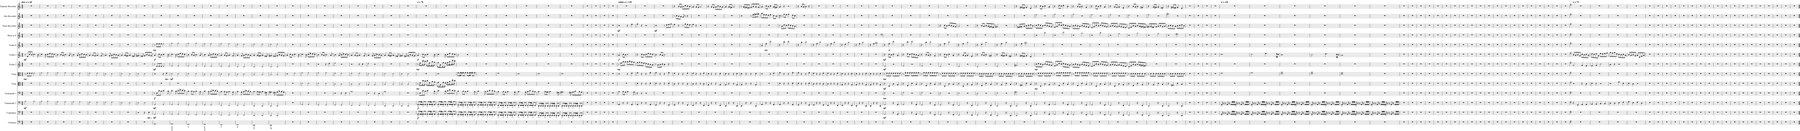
**kern	**kern	**dynam	**kern	**dynam	**kern	**dynam	**kern	**dynam	**kern	**dynam	**kern	**dynam	**kern	**dynam	**kern	**dynam	**kern	**kern	**dynam	**kern	**kern
*part13	*part12	*part12	*part11	*part11	*part10	*part10	*part9	*part9	*part8	*part8	*part7	*part7	*part6	*part6	*part5	*part5	*part4	*part3	*part3	*part2	*part1
*staff13	*staff12	*staff12	*staff11	*staff11	*staff10	*staff10	*staff9	*staff9	*staff8	*staff8	*staff7	*staff7	*staff6	*staff6	*staff5	*staff5	*staff4	*staff3	*staff3	*staff2	*staff1
*I"Continuo	*I"Contrabass	*	*I"Violoncello 2	*	*I"Violoncello 1	*	*I"Viola	*	*I"Viola	*	*I"Violin 2	*	*I"Violin 1	*	*I"Violin 0	*	*I"Horn in F	*I"Tenor Recorder	*	*I"Alto Recorder	*I"Soprano Recorder
*I'Con.	*I'Cb.	*	*I'Vc. 2	*	*I'Vc. 1	*	*I'Vla.	*	*I'Vla.	*	*I'Vln. 2	*	*I'Vln. 1	*	*I'Vln. 0	*	*	*I'T. Rec.	*	*I'A. Rec.	*I'S. Rec.
*clefF4	*clefFv4	*	*clefF4	*	*clefF4	*	*clefC3	*	*clefC3	*	*clefG2	*	*clefG2	*	*clefG2	*	*clefG2	*clefG2	*	*clefG2	*clefG^2
*	*	*	*	*	*	*	*	*	*	*	*	*	*	*	*	*	*ITrd4c7	*	*	*	*
*k[]	*k[]	*	*k[]	*	*k[]	*	*k[]	*	*k[]	*	*k[]	*	*k[]	*	*k[]	*	*k[]	*k[]	*	*k[]	*k[]
*M4/4	*M4/4	*	*M4/4	*	*M4/4	*	*M4/4	*	*M4/4	*	*M4/4	*	*M4/4	*	*M4/4	*	*M4/4	*M4/4	*	*M4/4	*M4/4
*MM60	*MM60	*	*MM60	*	*MM60	*	*MM60	*	*MM60	*	*MM60	*	*MM60	*	*MM60	*	*MM60	*MM60	*	*MM60	*MM60
=1	=1	=1	=1	=1	=1	=1	=1	=1	=1	=1	=1	=1	=1	=1	=1	=1	=1	=1	=1	=1	=1
!	!	!	!	!	!	!	!	!	!	!	!	!	!	!	!	!	!	!	!	!	!LO:TX:a:B:t=slow
!	!	!	!	!LO:DY:b	!	!	!	!	!	!LO:DY:b	!	!	!	!LO:DY:b	!	!	!	!	!	!	!
1r	1r	.	2A\	mf	1r	.	1r	.	8r	mp	1r	.	8r	mf	1r	.	1r	1r	.	1r	1r
.	.	.	.	.	.	.	.	.	8e\L	.	.	.	8e/L	.	.	.	.	.	.	.	.
.	.	.	.	.	.	.	.	.	8e\	.	.	.	8cc/	.	.	.	.	.	.	.	.
.	.	.	.	.	.	.	.	.	8e\J	.	.	.	8b/J	.	.	.	.	.	.	.	.
.	.	.	2A\	.	.	.	.	.	2e\	.	.	.	4.cc\	.	.	.	.	.	.	.	.
.	.	.	.	.	.	.	.	.	.	.	.	.	8b\	.	.	.	.	.	.	.	.
=2	=2	=2	=2	=2	=2	=2	=2	=2	=2	=2	=2	=2	=2	=2	=2	=2	=2	=2	=2	=2	=2
1r	1r	.	2A\	.	1r	.	1r	.	2f\	.	1r	.	4.cc\	.	1r	.	1r	1r	.	1r	1r
.	.	.	.	.	.	.	.	.	.	.	.	.	8b\	.	.	.	.	.	.	.	.
.	.	.	2A\	.	.	.	.	.	2f\	.	.	.	8cc\L	.	.	.	.	.	.	.	.
.	.	.	.	.	.	.	.	.	.	.	.	.	8ee\	.	.	.	.	.	.	.	.
.	.	.	.	.	.	.	.	.	.	.	.	.	8dd\	.	.	.	.	.	.	.	.
.	.	.	.	.	.	.	.	.	.	.	.	.	8cc\J	.	.	.	.	.	.	.	.
=3	=3	=3	=3	=3	=3	=3	=3	=3	=3	=3	=3	=3	=3	=3	=3	=3	=3	=3	=3	=3	=3
1r	1r	.	2G\	.	1r	.	1r	.	2f\	.	1r	.	4b\	.	1r	.	1r	1r	.	1r	1r
.	.	.	.	.	.	.	.	.	.	.	.	.	8b/L	.	.	.	.	.	.	.	.
.	.	.	.	.	.	.	.	.	.	.	.	.	8a/J	.	.	.	.	.	.	.	.
.	.	.	2G\	.	.	.	.	.	2f\	.	.	.	4.b\	.	.	.	.	.	.	.	.
.	.	.	.	.	.	.	.	.	.	.	.	.	8a/	.	.	.	.	.	.	.	.
=4	=4	=4	=4	=4	=4	=4	=4	=4	=4	=4	=4	=4	=4	=4	=4	=4	=4	=4	=4	=4	=4
1r	1r	.	2G\	.	1r	.	1r	.	2e\	.	1r	.	4.b\	.	1r	.	1r	1r	.	1r	1r
.	.	.	.	.	.	.	.	.	.	.	.	.	8a/	.	.	.	.	.	.	.	.
.	.	.	2G\	.	.	.	.	.	2e\	.	.	.	8b\L	.	.	.	.	.	.	.	.
.	.	.	.	.	.	.	.	.	.	.	.	.	8dd\	.	.	.	.	.	.	.	.
.	.	.	.	.	.	.	.	.	.	.	.	.	8cc\	.	.	.	.	.	.	.	.
.	.	.	.	.	.	.	.	.	.	.	.	.	8b\J	.	.	.	.	.	.	.	.
=5	=5	=5	=5	=5	=5	=5	=5	=5	=5	=5	=5	=5	=5	=5	=5	=5	=5	=5	=5	=5	=5
1r	1r	.	2F\	.	1r	.	1r	.	2e\	.	1r	.	4a/	.	1r	.	1r	1r	.	1r	1r
.	.	.	.	.	.	.	.	.	.	.	.	.	8a/L	.	.	.	.	.	.	.	.
.	.	.	.	.	.	.	.	.	.	.	.	.	8g/J	.	.	.	.	.	.	.	.
.	.	.	2F\	.	.	.	.	.	2e\	.	.	.	4.a/	.	.	.	.	.	.	.	.
.	.	.	.	.	.	.	.	.	.	.	.	.	8g/	.	.	.	.	.	.	.	.
=6	=6	=6	=6	=6	=6	=6	=6	=6	=6	=6	=6	=6	=6	=6	=6	=6	=6	=6	=6	=6	=6
1r	1r	.	2F\	.	1r	.	1r	.	2d\	.	1r	.	4.a/	.	1r	.	1r	1r	.	1r	1r
.	.	.	.	.	.	.	.	.	.	.	.	.	8g/	.	.	.	.	.	.	.	.
.	.	.	2F\	.	.	.	.	.	2d\	.	.	.	8a\L	.	.	.	.	.	.	.	.
.	.	.	.	.	.	.	.	.	.	.	.	.	8cc\	.	.	.	.	.	.	.	.
.	.	.	.	.	.	.	.	.	.	.	.	.	8b\	.	.	.	.	.	.	.	.
.	.	.	.	.	.	.	.	.	.	.	.	.	8a\J	.	.	.	.	.	.	.	.
=7	=7	=7	=7	=7	=7	=7	=7	=7	=7	=7	=7	=7	=7	=7	=7	=7	=7	=7	=7	=7	=7
1r	1r	.	2E\	.	1r	.	1r	.	2d\	.	1r	.	4a/	.	1r	.	1r	1r	.	1r	1r
.	.	.	.	.	.	.	.	.	.	.	.	.	8a/L	.	.	.	.	.	.	.	.
.	.	.	.	.	.	.	.	.	.	.	.	.	8g#X/J	.	.	.	.	.	.	.	.
.	.	.	2E\	.	.	.	.	.	2d\	.	.	.	4.a/	.	.	.	.	.	.	.	.
.	.	.	.	.	.	.	.	.	.	.	.	.	8f#X/	.	.	.	.	.	.	.	.
=8	=8	=8	=8	=8	=8	=8	=8	=8	=8	=8	=8	=8	=8	=8	=8	=8	=8	=8	=8	=8	=8
1r	2r	.	2E\	.	1r	.	1r	.	2d\	.	1r	.	4.g#X/	.	1r	.	1r	1r	.	1r	1r
.	.	.	.	.	.	.	.	.	.	.	.	.	8f#X/	.	.	.	.	.	.	.	.
.	4r	.	2E\	.	.	.	.	.	2d\	.	.	.	8g#/L	.	.	.	.	.	.	.	.
.	.	.	.	.	.	.	.	.	.	.	.	.	8b/	.	.	.	.	.	.	.	.
!	!	!LO:HP:b	!	!	!	!	!	!	!	!	!	!	!	!	!	!	!	!	!	!	!
!	!	!LO:DY:n=1:b	!	!	!	!	!	!	!	!	!	!	!	!	!	!	!	!	!	!	!
.	4EE\	< mp	.	.	.	.	.	.	.	.	.	.	8a/	.	.	.	.	.	.	.	.
.	.	.	.	.	.	.	.	.	.	.	.	.	8g#/J	.	.	.	.	.	.	.	.
.	.	[	.	.	.	.	.	.	.	.	.	.	.	.	.	.	.	.	.	.	.
=9	=9	=9	=9	=9	=9	=9	=9	=9	=9	=9	=9	=9	=9	=9	=9	=9	=9	=9	=9	=9	=9
!	!	!LO:DY:b	!	!LO:DY:b	!	!LO:DY:b	!	!	!	!	!	!LO:DY:b	!	!LO:DY:b	!	!LO:DY:b	!	!	!	!	!
1AA	2AAA/	mf	2AA/	mf	8r	f	1r	.	2r	.	8r	mf	4a/	f	8r	mp	1r	1r	.	1r	1r
.	.	.	.	.	8E\L	.	.	.	.	.	8e/L	.	.	.	8ee\L	.	.	.	.	.	.
.	.	.	.	.	8c\	.	.	.	.	.	8e/	.	8cc\L	.	8ee\	.	.	.	.	.	.
.	.	.	.	.	8B\J	.	.	.	.	.	8e/J	.	8b\J	.	8ee\J	.	.	.	.	.	.
.	2AAA/	.	2AA/	.	4.c\	.	.	.	4r	.	2e/	.	4.cc\	.	2ee\	.	.	.	.	.	.
!	!	!	!	!	!	!	!	!	!	!LO:HP:b	!	!	!	!	!	!	!	!	!	!	!
!	!	!	!	!	!	!	!	!	!	!LO:DY:n=1:b	!	!	!	!	!	!	!	!	!	!	!
.	.	.	.	.	.	.	.	.	4e\	< mp	.	.	.	.	.	.	.	.	.	.	.
.	.	.	.	.	8B\	.	.	.	.	.	.	.	8b\	.	.	.	.	.	.	.	.
.	.	.	.	.	.	.	.	.	.	[	.	.	.	.	.	.	.	.	.	.	.
=10	=10	=10	=10	=10	=10	=10	=10	=10	=10	=10	=10	=10	=10	=10	=10	=10	=10	=10	=10	=10	=10
!	!	!	!	!	!	!	!	!	!	!LO:DY:b	!	!	!	!	!	!	!	!	!	!	!
1AA	2AAA/	.	2AA/	.	4.c\	.	1r	.	2d\	mf	2f/	.	4.cc\	.	2ff\	.	1r	1r	.	1r	1r
.	.	.	.	.	8B\	.	.	.	.	.	.	.	8b\	.	.	.	.	.	.	.	.
.	2AAA/	.	2AA/	.	(8c\L	.	.	.	2d\	.	2f/	.	8cc\L	.	2ff\	.	.	.	.	.	.
.	.	.	.	.	8e\)	.	.	.	.	.	.	.	8ee\	.	.	.	.	.	.	.	.
.	.	.	.	.	(8d\	.	.	.	.	.	.	.	8dd\	.	.	.	.	.	.	.	.
.	.	.	.	.	8c\J)	.	.	.	.	.	.	.	8cc\J	.	.	.	.	.	.	.	.
=11	=11	=11	=11	=11	=11	=11	=11	=11	=11	=11	=11	=11	=11	=11	=11	=11	=11	=11	=11	=11	=11
1GG	2GGG/	.	2GG/	.	4B,\	.	1r	.	2d\	.	2f/	.	4b\	.	2ff\	.	1r	1r	.	1r	1r
.	.	.	.	.	8B\L	.	.	.	.	.	.	.	8b/L	.	.	.	.	.	.	.	.
.	.	.	.	.	8A\J	.	.	.	.	.	.	.	8a/J	.	.	.	.	.	.	.	.
.	2GGG/	.	2GG/	.	4.B\	.	.	.	2d\	.	2f/	.	4.b\	.	2ff\	.	.	.	.	.	.
.	.	.	.	.	8A\	.	.	.	.	.	.	.	8a/	.	.	.	.	.	.	.	.
=12	=12	=12	=12	=12	=12	=12	=12	=12	=12	=12	=12	=12	=12	=12	=12	=12	=12	=12	=12	=12	=12
1GG	2GGG/	.	2GG/	.	4.B\	.	1r	.	2c\	.	2e/	.	4.b\	.	2ee\	.	1r	1r	.	1r	1r
.	.	.	.	.	8A\	.	.	.	.	.	.	.	8a/	.	.	.	.	.	.	.	.
.	2GGG/	.	2GG/	.	(8B\L	.	.	.	2c\	.	2e/	.	8b\L	.	2ee\	.	.	.	.	.	.
.	.	.	.	.	8d\)	.	.	.	.	.	.	.	8dd\	.	.	.	.	.	.	.	.
.	.	.	.	.	(8c\	.	.	.	.	.	.	.	8cc\	.	.	.	.	.	.	.	.
.	.	.	.	.	8B\J)	.	.	.	.	.	.	.	8b\J	.	.	.	.	.	.	.	.
=13	=13	=13	=13	=13	=13	=13	=13	=13	=13	=13	=13	=13	=13	=13	=13	=13	=13	=13	=13	=13	=13
1FF	2FFF/	.	2FF/	.	4A,\	.	1r	.	2c\	.	2e/	.	4a/	.	2ee\	.	1r	1r	.	1r	1r
.	.	.	.	.	8A\L	.	.	.	.	.	.	.	8a/L	.	.	.	.	.	.	.	.
.	.	.	.	.	8G\J	.	.	.	.	.	.	.	8g/J	.	.	.	.	.	.	.	.
.	2FFF/	.	2FF/	.	4.A\	.	.	.	2c\	.	2e/	.	4.a/	.	2ee\	.	.	.	.	.	.
.	.	.	.	.	8G\	.	.	.	.	.	.	.	8g/	.	.	.	.	.	.	.	.
=14	=14	=14	=14	=14	=14	=14	=14	=14	=14	=14	=14	=14	=14	=14	=14	=14	=14	=14	=14	=14	=14
1FF	2FFF/	.	2FF/	.	4.A\	.	1r	.	2c\	.	2d/	.	4.a/	.	2dd\	.	1r	1r	.	1r	1r
.	.	.	.	.	8G\	.	.	.	.	.	.	.	8g/	.	.	.	.	.	.	.	.
.	2FFF/	.	2FF/	.	(8A\L	.	.	.	2c\	.	2d/	.	8a\L	.	2dd\	.	.	.	.	.	.
.	.	.	.	.	8c\)	.	.	.	.	.	.	.	8cc\	.	.	.	.	.	.	.	.
.	.	.	.	.	(8B\	.	.	.	.	.	.	.	8b\	.	.	.	.	.	.	.	.
.	.	.	.	.	8A\J)	.	.	.	.	.	.	.	8a\J	.	.	.	.	.	.	.	.
=15	=15	=15	=15	=15	=15	=15	=15	=15	=15	=15	=15	=15	=15	=15	=15	=15	=15	=15	=15	=15	=15
1EE	2EEE/	.	2EE/	.	4A,\	.	1r	.	2B/	.	2d/	.	4a/	.	2dd\	.	1r	1r	.	1r	1r
.	.	.	.	.	8A\L	.	.	.	.	.	.	.	8a/L	.	.	.	.	.	.	.	.
.	.	.	.	.	8G#X\J	.	.	.	.	.	.	.	8g#X/J	.	.	.	.	.	.	.	.
.	2EEE/	.	2EE/	.	4.A\	.	.	.	2B/	.	2d/	.	4.a/	.	2dd\	.	.	.	.	.	.
.	.	.	.	.	8F#X\	.	.	.	.	.	.	.	8f#X/	.	.	.	.	.	.	.	.
=16	=16	=16	=16	=16	=16	=16	=16	=16	=16	=16	=16	=16	=16	=16	=16	=16	=16	=16	=16	=16	=16
1EE	2EEE/	.	2EE/	.	4.G#X\	.	1r	.	2B/	.	2d/	.	4.g#X/	.	2dd\	.	1r	1r	.	1r	1r
.	.	.	.	.	8F#X\	.	.	.	.	.	.	.	8f#X/	.	.	.	.	.	.	.	.
.	2EEE/	.	2EE/	.	(8G#\L	.	.	.	2B/	.	2d/	.	8g#/L	.	2dd\	.	.	.	.	.	.
.	.	.	.	.	8B\)	.	.	.	.	.	.	.	8b/	.	.	.	.	.	.	.	.
.	.	.	.	.	(8A\	.	.	.	.	.	.	.	8a/	.	.	.	.	.	.	.	.
.	.	.	.	.	8G#\J)	.	.	.	.	.	.	.	8g#/J	.	.	.	.	.	.	.	.
=17	=17	=17	=17	=17	=17	=17	=17	=17	=17	=17	=17	=17	=17	=17	=17	=17	=17	=17	=17	=17	=17
1r	1r	.	1r	.	1r	.	1r	.	2r	.	1r	.	4a/	.	1r	.	1r	1r	.	1r	1r
.	.	.	.	.	.	.	.	.	.	.	.	.	8cc\L	.	.	.	.	.	.	.	.
.	.	.	.	.	.	.	.	.	.	.	.	.	8b\J	.	.	.	.	.	.	.	.
.	.	.	.	.	.	.	.	.	2e\	.	.	.	4.cc\	.	.	.	.	.	.	.	.
.	.	.	.	.	.	.	.	.	.	.	.	.	8b\	.	.	.	.	.	.	.	.
=18	=18	=18	=18	=18	=18	=18	=18	=18	=18	=18	=18	=18	=18	=18	=18	=18	=18	=18	=18	=18	=18
1r	1r	.	2AA/	.	1r	.	2d\	.	2f\	.	1r	.	4.cc\	.	1r	.	1r	1r	.	1r	1r
.	.	.	.	.	.	.	.	.	.	.	.	.	8b\	.	.	.	.	.	.	.	.
.	.	.	2AA/	.	.	.	2d\	.	2f\	.	.	.	(8cc\L	.	.	.	.	.	.	.	.
.	.	.	.	.	.	.	.	.	.	.	.	.	8ee\)	.	.	.	.	.	.	.	.
.	.	.	.	.	.	.	.	.	.	.	.	.	(8dd\	.	.	.	.	.	.	.	.
.	.	.	.	.	.	.	.	.	.	.	.	.	8cc\J)	.	.	.	.	.	.	.	.
=19	=19	=19	=19	=19	=19	=19	=19	=19	=19	=19	=19	=19	=19	=19	=19	=19	=19	=19	=19	=19	=19
1r	1r	.	2GG/	.	1r	.	2d\	.	2f\	.	2r	.	4b,\	.	1r	.	1r	1r	.	1r	1r
.	.	.	.	.	.	.	.	.	.	.	.	.	8b/L	.	.	.	.	.	.	.	.
.	.	.	.	.	.	.	.	.	.	.	.	.	8a/J	.	.	.	.	.	.	.	.
.	.	.	2GG/	.	.	.	2d\	.	2f\	.	4r	.	4.b\	.	.	.	.	.	.	.	.
.	.	.	.	.	.	.	.	.	.	.	4dd\	.	.	.	.	.	.	.	.	.	.
.	.	.	.	.	.	.	.	.	.	.	.	.	8a/	.	.	.	.	.	.	.	.
=20	=20	=20	=20	=20	=20	=20	=20	=20	=20	=20	=20	=20	=20	=20	=20	=20	=20	=20	=20	=20	=20
1r	1r	.	2GG/	.	2r	.	2c\	.	2e\	.	2ee\	.	4.b\	.	1r	.	1r	1r	.	1r	1r
.	.	.	.	.	.	.	.	.	.	.	.	.	8a/	.	.	.	.	.	.	.	.
.	.	.	2GG/	.	4r	.	2c\	.	2e\	.	2r	.	(8b\L	.	.	.	.	.	.	.	.
.	.	.	.	.	.	.	.	.	.	.	.	.	8dd\)	.	.	.	.	.	.	.	.
.	.	.	.	.	4E\	.	.	.	.	.	.	.	(8cc\	.	.	.	.	.	.	.	.
.	.	.	.	.	.	.	.	.	.	.	.	.	8b\J)	.	.	.	.	.	.	.	.
=21	=21	=21	=21	=21	=21	=21	=21	=21	=21	=21	=21	=21	=21	=21	=21	=21	=21	=21	=21	=21	=21
1r	1r	.	2FF/	.	1A	.	2c\	.	2e\	.	2r	.	4a,/	.	1r	.	1r	1r	.	1r	1r
.	.	.	.	.	.	.	.	.	.	.	.	.	8a/L	.	.	.	.	.	.	.	.
.	.	.	.	.	.	.	.	.	.	.	.	.	8g/J	.	.	.	.	.	.	.	.
.	.	.	2FF/	.	.	.	2c\	.	2e\	.	4r	.	4.a/	.	.	.	.	.	.	.	.
.	.	.	.	.	.	.	.	.	.	.	4cc\	.	.	.	.	.	.	.	.	.	.
.	.	.	.	.	.	.	.	.	.	.	.	.	8g/	.	.	.	.	.	.	.	.
=22	=22	=22	=22	=22	=22	=22	=22	=22	=22	=22	=22	=22	=22	=22	=22	=22	=22	=22	=22	=22	=22
1r	1r	.	2FF/	.	2r	.	2A/	.	2d\	.	2dd\	.	4.a/	.	1r	.	1r	1r	.	1r	1r
.	.	.	.	.	.	.	.	.	.	.	.	.	8g/	.	.	.	.	.	.	.	.
.	.	.	2FF/	.	4r	.	2A/	.	2d\	.	2r	.	(8a\L	.	.	.	.	.	.	.	.
.	.	.	.	.	.	.	.	.	.	.	.	.	8cc\)	.	.	.	.	.	.	.	.
.	.	.	.	.	4D\	.	.	.	.	.	.	.	(8b\	.	.	.	.	.	.	.	.
.	.	.	.	.	.	.	.	.	.	.	.	.	8a\J)	.	.	.	.	.	.	.	.
=23	=23	=23	=23	=23	=23	=23	=23	=23	=23	=23	=23	=23	=23	=23	=23	=23	=23	=23	=23	=23	=23
1r	1r	.	2EE/	.	1A	.	2B/	.	2d\	.	1r	.	4a,/	.	1r	.	1r	1r	.	1r	1r
.	.	.	.	.	.	.	.	.	.	.	.	.	8a/L	.	.	.	.	.	.	.	.
.	.	.	.	.	.	.	.	.	.	.	.	.	8g#X/J	.	.	.	.	.	.	.	.
.	.	.	2EE/	.	.	.	2B/	.	2d\	.	.	.	4.a/	.	.	.	.	.	.	.	.
.	.	.	.	.	.	.	.	.	.	.	.	.	8f#X/	.	.	.	.	.	.	.	.
=24	=24	=24	=24	=24	=24	=24	=24	=24	=24	=24	=24	=24	=24	=24	=24	=24	=24	=24	=24	=24	=24
1r	1r	.	2EE/	.	1r	.	2B/	.	2d\	.	1r	.	4.g#X/	.	1r	.	1r	1r	.	1r	1r
.	.	.	.	.	.	.	.	.	.	.	.	.	8f#X/	.	.	.	.	.	.	.	.
.	.	.	2EE/	.	.	.	2B/	.	2d\	.	.	.	(8g#/L	.	.	.	.	.	.	.	.
.	.	.	.	.	.	.	.	.	.	.	.	.	8b/)	.	.	.	.	.	.	.	.
.	.	.	.	.	.	.	.	.	.	.	.	.	(8a/	.	.	.	.	.	.	.	.
.	.	.	.	.	.	.	.	.	.	.	.	.	8g#/J)	.	.	.	.	.	.	.	.
=25	=25	=25	=25	=25	=25	=25	=25	=25	=25	=25	=25	=25	=25	=25	=25	=25	=25	=25	=25	=25	=25
*	*	*	*	*	*	*	*	*	*	*	*	*	*	*	*	*	*	*	*	*	*MM78
!	!	!LO:DY:b	!	!	!	!	!	!	!	!	!	!	!	!	!	!	!	!	!	!	!
!	!	!LO:DY:n=1:b	!	!LO:DY:b	!	!	!	!LO:DY:b	!	!	!	!LO:DY:b	!	!LO:DY:b	!	!	!	!	!	!	!
1r	8AAA'^/L	f f	8AA'^/L	f	8r	.	8r	mp	1r	.	8r	mp	4a/	f	1r	.	1r	1r	.	1r	1r
*	*	*	*	*	*	*	*tremolo	*	*	*	*	*	*	*	*	*	*	*	*	*	*
*	*	*	*	*	*	*	*	*	*	*	*tremolo	*	*	*	*	*	*	*	*	*	*
.	16AAA/L	.	16AA/L	.	8E\L	.	16e\LL	.	.	.	16ee\LL	.	.	.	.	.	.	.	.	.	.
.	16AAA/JJ	.	16AA/JJ	.	.	.	16e\	.	.	.	16ee\	.	.	.	.	.	.	.	.	.	.
.	8AAA'^/L	.	8AA'^/L	.	8c\	.	16cc\	.	.	.	16ccc\	.	8cc\L	.	.	.	.	.	.	.	.
.	.	.	.	.	.	.	16cc\	.	.	.	16ccc\	.	.	.	.	.	.	.	.	.	.
.	8AAA'/J	.	8AA'/J	.	8B\J	.	16b\	.	.	.	16bb\	.	8b\J	.	.	.	.	.	.	.	.
.	.	.	.	.	.	.	16b\JJ	.	.	.	16bb\JJ	.	.	.	.	.	.	.	.	.	.
.	8AAA'^/L	.	8AA'^/L	.	4.c\	.	16cc\LL	.	.	.	16ccc\LL	.	4.cc\	.	.	.	.	.	.	.	.
.	.	.	.	.	.	.	16cc\	.	.	.	16ccc\	.	.	.	.	.	.	.	.	.	.
.	16AAA/L	.	16AA/L	.	.	.	16e\	.	.	.	16ee\	.	.	.	.	.	.	.	.	.	.
.	16AAA/JJ	.	16AA/JJ	.	.	.	16e\	.	.	.	16ee\	.	.	.	.	.	.	.	.	.	.
.	8AAA'^/L	.	8AA'^/L	.	.	.	16a\	.	.	.	16aa\	.	.	.	.	.	.	.	.	.	.
.	.	.	.	.	.	.	16a\	.	.	.	16aa\	.	.	.	.	.	.	.	.	.	.
.	8AAA'/J	.	8AA'/J	.	8B\	.	16g\	.	.	.	16gg\	.	8b\	.	.	.	.	.	.	.	.
.	.	.	.	.	.	.	16g\JJ	.	.	.	16gg\JJ	.	.	.	.	.	.	.	.	.	.
=26	=26	=26	=26	=26	=26	=26	=26	=26	=26	=26	=26	=26	=26	=26	=26	=26	=26	=26	=26	=26	=26
1r	8AAA'^/L	.	8AA'^/L	.	4.c\	.	16f\LL	.	1d	.	16ff\LL	.	4.cc\	.	1r	.	1r	1r	.	1r	1r
.	.	.	.	.	.	.	16f\	.	.	.	16ff\	.	.	.	.	.	.	.	.	.	.
.	16AAA/L	.	16AA/L	.	.	.	16A\	.	.	.	16a\	.	.	.	.	.	.	.	.	.	.
.	16AAA/JJ	.	16AA/JJ	.	.	.	16A\	.	.	.	16a\	.	.	.	.	.	.	.	.	.	.
.	8AAA'^/L	.	8AA'^/L	.	.	.	16f\	.	.	.	16ff\	.	.	.	.	.	.	.	.	.	.
.	.	.	.	.	.	.	16f\	.	.	.	16ff\	.	.	.	.	.	.	.	.	.	.
.	8AAA'/J	.	8AA'/J	.	8B\	.	16e\	.	.	.	16ee\	.	8b\	.	.	.	.	.	.	.	.
.	.	.	.	.	.	.	16e\JJ	.	.	.	16ee\JJ	.	.	.	.	.	.	.	.	.	.
.	8AAA'^/L	.	8AA'^/L	.	8c\L	.	16f\LL	.	.	.	16ff\LL	.	8cc\L	.	.	.	.	.	.	.	.
.	.	.	.	.	.	.	16f\	.	.	.	16ff\	.	.	.	.	.	.	.	.	.	.
.	16AAA/L	.	16AA/L	.	8e\	.	16a\	.	.	.	16aa\	.	8ee\	.	.	.	.	.	.	.	.
.	16AAA/JJ	.	16AA/JJ	.	.	.	16a\	.	.	.	16aa\	.	.	.	.	.	.	.	.	.	.
.	8AAA'^/L	.	8AA'^/L	.	8d\	.	16dd\	.	.	.	16ddd\	.	8dd\	.	.	.	.	.	.	.	.
.	.	.	.	.	.	.	16dd\	.	.	.	16ddd\	.	.	.	.	.	.	.	.	.	.
.	8AAA'/J	.	8AA'/J	.	8c\J	.	16cc\	.	.	.	16ccc\	.	8cc\J	.	.	.	.	.	.	.	.
.	.	.	.	.	.	.	16cc\JJ	.	.	.	16ccc\JJ	.	.	.	.	.	.	.	.	.	.
*	*	*	*	*	*	*	*	*	*	*	*Xtremolo	*	*	*	*	*	*	*	*	*	*
*	*	*	*	*	*	*	*Xtremolo	*	*	*	*	*	*	*	*	*	*	*	*	*	*
=27	=27	=27	=27	=27	=27	=27	=27	=27	=27	=27	=27	=27	=27	=27	=27	=27	=27	=27	=27	=27	=27
1r	8GGG'^/L	.	8GG'^/L	.	4B\	.	1r	.	8f'\L	.	1r	.	2b\	.	1r	.	1r	1r	.	1r	1r
.	16GGG/L	.	16GG/L	.	.	.	.	.	16f\L	.	.	.	.	.	.	.	.	.	.	.	.
.	16GGG/JJ	.	16GG/JJ	.	.	.	.	.	16f\JJ	.	.	.	.	.	.	.	.	.	.	.	.
.	8GGG'^/L	.	8GG'^/L	.	8B\L	.	.	.	8f'\L	.	.	.	.	.	.	.	.	.	.	.	.
.	8GGG'/J	.	8GG'/J	.	8A\J	.	.	.	8f'\J	.	.	.	.	.	.	.	.	.	.	.	.
.	8GGG'^/L	.	8GG'^/L	.	4.B\	.	.	.	8f'\L	.	.	.	2r	.	.	.	.	.	.	.	.
.	16GGG/L	.	16GG/L	.	.	.	.	.	16f\L	.	.	.	.	.	.	.	.	.	.	.	.
.	16GGG/JJ	.	16GG/JJ	.	.	.	.	.	16f\JJ	.	.	.	.	.	.	.	.	.	.	.	.
.	8GGG'^/L	.	8GG'^/L	.	.	.	.	.	8f'\L	.	.	.	.	.	.	.	.	.	.	.	.
.	8GGG'/J	.	8GG'/J	.	8A\	.	.	.	8f'\J	.	.	.	.	.	.	.	.	.	.	.	.
=28	=28	=28	=28	=28	=28	=28	=28	=28	=28	=28	=28	=28	=28	=28	=28	=28	=28	=28	=28	=28	=28
1r	8GGG'^/L	.	8GG'^/L	.	4.B\	.	1r	.	1r	.	1r	.	1r	.	1r	.	1r	1r	.	1r	1r
.	16GGG/L	.	16GG/L	.	.	.	.	.	.	.	.	.	.	.	.	.	.	.	.	.	.
.	16GGG/JJ	.	16GG/JJ	.	.	.	.	.	.	.	.	.	.	.	.	.	.	.	.	.	.
.	8GGG'^/L	.	8GG'^/L	.	.	.	.	.	.	.	.	.	.	.	.	.	.	.	.	.	.
.	8GGG'/J	.	8GG'/J	.	8A\	.	.	.	.	.	.	.	.	.	.	.	.	.	.	.	.
.	8GGG'^/L	.	8GG'^/L	.	8B\L	.	.	.	.	.	.	.	.	.	.	.	.	.	.	.	.
.	16GGG/L	.	16GG/L	.	8d\	.	.	.	.	.	.	.	.	.	.	.	.	.	.	.	.
.	16GGG/JJ	.	16GG/JJ	.	.	.	.	.	.	.	.	.	.	.	.	.	.	.	.	.	.
.	8GGG'^/L	.	8GG'^/L	.	8c\	.	.	.	.	.	.	.	.	.	.	.	.	.	.	.	.
.	8GGG'/J	.	8GG'/J	.	8B\J	.	.	.	.	.	.	.	.	.	.	.	.	.	.	.	.
=29	=29	=29	=29	=29	=29	=29	=29	=29	=29	=29	=29	=29	=29	=29	=29	=29	=29	=29	=29	=29	=29
1r	8FFF'^/L	.	8FF'^/L	.	4A\	.	1r	.	1e	.	1r	.	1r	.	1r	.	1r	1r	.	1r	1r
.	16FFF/L	.	16FF/L	.	.	.	.	.	.	.	.	.	.	.	.	.	.	.	.	.	.
.	16FFF/JJ	.	16FF/JJ	.	.	.	.	.	.	.	.	.	.	.	.	.	.	.	.	.	.
.	8FFF'^/L	.	8FF'^/L	.	8A\L	.	.	.	.	.	.	.	.	.	.	.	.	.	.	.	.
.	8FFF'/J	.	8FF'/J	.	8G\J	.	.	.	.	.	.	.	.	.	.	.	.	.	.	.	.
.	8FFF'^/L	.	8FF'^/L	.	4.A\	.	.	.	.	.	.	.	.	.	.	.	.	.	.	.	.
.	16FFF/L	.	16FF/L	.	.	.	.	.	.	.	.	.	.	.	.	.	.	.	.	.	.
.	16FFF/JJ	.	16FF/JJ	.	.	.	.	.	.	.	.	.	.	.	.	.	.	.	.	.	.
.	8FFF'^/L	.	8FF'^/L	.	.	.	.	.	.	.	.	.	.	.	.	.	.	.	.	.	.
.	8FFF'/J	.	8FF'/J	.	8G\	.	.	.	.	.	.	.	.	.	.	.	.	.	.	.	.
=30	=30	=30	=30	=30	=30	=30	=30	=30	=30	=30	=30	=30	=30	=30	=30	=30	=30	=30	=30	=30	=30
1r	8FFF'^/L	.	8FF'^/L	.	4.A\	.	1r	.	1d	.	1r	.	1r	.	1r	.	1r	1r	.	1r	1r
.	16FFF/L	.	16FF/L	.	.	.	.	.	.	.	.	.	.	.	.	.	.	.	.	.	.
.	16FFF/JJ	.	16FF/JJ	.	.	.	.	.	.	.	.	.	.	.	.	.	.	.	.	.	.
.	8FFF'^/L	.	8FF'^/L	.	.	.	.	.	.	.	.	.	.	.	.	.	.	.	.	.	.
.	8FFF'/J	.	8FF'/J	.	8G\	.	.	.	.	.	.	.	.	.	.	.	.	.	.	.	.
.	8FFF'^/L	.	8FF'^/L	.	8A\L	.	.	.	.	.	.	.	.	.	.	.	.	.	.	.	.
.	16FFF/L	.	16FF/L	.	8c\	.	.	.	.	.	.	.	.	.	.	.	.	.	.	.	.
.	16FFF/JJ	.	16FF/JJ	.	.	.	.	.	.	.	.	.	.	.	.	.	.	.	.	.	.
.	8FFF'^/L	.	8FF'^/L	.	8B\	.	.	.	.	.	.	.	.	.	.	.	.	.	.	.	.
.	8FFF'/J	.	8FF'/J	.	8A\J	.	.	.	.	.	.	.	.	.	.	.	.	.	.	.	.
=31	=31	=31	=31	=31	=31	=31	=31	=31	=31	=31	=31	=31	=31	=31	=31	=31	=31	=31	=31	=31	=31
1r	8EEE'^/L	.	8EE'^/L	.	4A\	.	1r	.	1d	.	1r	.	1r	.	1r	.	1r	1r	.	1r	1r
.	16EEE/L	.	16EE/L	.	.	.	.	.	.	.	.	.	.	.	.	.	.	.	.	.	.
.	16EEE/JJ	.	16EE/JJ	.	.	.	.	.	.	.	.	.	.	.	.	.	.	.	.	.	.
.	8EEE'^/L	.	8EE'^/L	.	8A\L	.	.	.	.	.	.	.	.	.	.	.	.	.	.	.	.
.	8EEE'/J	.	8EE'/J	.	8G#X\J	.	.	.	.	.	.	.	.	.	.	.	.	.	.	.	.
.	8EEE'^/L	.	8EE'^/L	.	4.A\	.	.	.	.	.	.	.	.	.	.	.	.	.	.	.	.
.	16EEE/L	.	16EE/L	.	.	.	.	.	.	.	.	.	.	.	.	.	.	.	.	.	.
.	16EEE/JJ	.	16EE/JJ	.	.	.	.	.	.	.	.	.	.	.	.	.	.	.	.	.	.
.	8EEE'^/L	.	8EE'^/L	.	.	.	.	.	.	.	.	.	.	.	.	.	.	.	.	.	.
.	8EEE'/J	.	8EE'/J	.	8F#X\	.	.	.	.	.	.	.	.	.	.	.	.	.	.	.	.
=32	=32	=32	=32	=32	=32	=32	=32	=32	=32	=32	=32	=32	=32	=32	=32	=32	=32	=32	=32	=32	=32
1r	8EEE'^/L	.	8EE'^/L	.	4.G#X\	.	1r	.	1d	.	1r	.	1r	.	1r	.	1r	1r	.	1r	1r
.	16EEE/L	.	16EE/L	.	.	.	.	.	.	.	.	.	.	.	.	.	.	.	.	.	.
.	16EEE/JJ	.	16EE/JJ	.	.	.	.	.	.	.	.	.	.	.	.	.	.	.	.	.	.
.	8EEE'^/L	.	8EE'^/L	.	.	.	.	.	.	.	.	.	.	.	.	.	.	.	.	.	.
.	8EEE'/J	.	8EE'/J	.	8F#X\	.	.	.	.	.	.	.	.	.	.	.	.	.	.	.	.
.	8EEE'^/L	.	8EE'^/L	.	8G#\L	.	.	.	.	.	.	.	.	.	.	.	.	.	.	.	.
.	16EEE/L	.	16EE/L	.	8B\	.	.	.	.	.	.	.	.	.	.	.	.	.	.	.	.
.	16EEE/JJ	.	16EE/JJ	.	.	.	.	.	.	.	.	.	.	.	.	.	.	.	.	.	.
.	8EEE'^/L	.	8EE'^/L	.	8A\	.	.	.	.	.	.	.	.	.	.	.	.	.	.	.	.
.	8EEE'/J	.	8EE'/J	.	8G#\J	.	.	.	.	.	.	.	.	.	.	.	.	.	.	.	.
=33	=33	=33	=33	=33	=33	=33	=33	=33	=33	=33	=33	=33	=33	=33	=33	=33	=33	=33	=33	=33	=33
1r	1r	.	1r	.	1r	.	1r	.	1r	.	1r	.	1r	.	1r	.	1r	1r	.	1r	1r
=34	=34	=34	=34	=34	=34	=34	=34	=34	=34	=34	=34	=34	=34	=34	=34	=34	=34	=34	=34	=34	=34
1r	1r	.	1r	.	1r	.	1r	.	1r	.	1r	.	1r	.	1r	.	1r	1r	.	1r	1r
=35	=35	=35	=35	=35	=35	=35	=35	=35	=35	=35	=35	=35	=35	=35	=35	=35	=35	=35	=35	=35	=35
1r	1r	.	1r	.	1r	.	1r	.	1r	.	1r	.	1r	.	1r	.	1r	1r	.	1r	1r
=36	=36	=36	=36	=36	=36	=36	=36	=36	=36	=36	=36	=36	=36	=36	=36	=36	=36	=36	=36	=36	=36
1r	1r	.	1r	.	1r	.	1r	.	1r	.	1r	.	1r	.	1r	.	1r	1r	.	1r	1r
=37	=37	=37	=37	=37	=37	=37	=37	=37	=37	=37	=37	=37	=37	=37	=37	=37	=37	=37	=37	=37	=37
*	*	*	*	*	*	*	*	*	*	*	*	*	*	*	*	*	*	*	*	*	*MM138
!	!	!	!	!	!	!	!	!	!	!	!	!	!	!	!	!	!	!	!	!	!LO:TX:a:B:t=subito
!	!	!	!	!	!	!	!	!	!	!	!	!LO:DY:b	!	!LO:DY:b	!	!	!	!	!LO:DY:b	!	!
1r	1r	.	4AA/	.	4A\	.	1r	.	2r	.	8r	mp	4a,/	f	1r	.	1r	2r	mf	1r	1r
.	.	.	.	.	.	.	.	.	.	.	8ee\L	.	.	.	.	.	.	.	.	.	.
.	.	.	4r	.	8A\L	.	.	.	.	.	8aa\	.	8cc\L	.	.	.	.	.	.	.	.
.	.	.	.	.	8G\J	.	.	.	.	.	8aa\J	.	8b\J	.	.	.	.	.	.	.	.
.	.	.	4r	.	4.A\	.	.	.	4r	.	8aa\L	.	2cc\	.	.	.	.	4r	.	.	.
.	.	.	.	.	.	.	.	.	.	.	8bb\	.	.	.	.	.	.	.	.	.	.
.	.	.	4AA'/	.	.	.	.	.	4e'\	.	8aa\	.	.	.	.	.	.	4ee'\	.	.	.
.	.	.	.	.	8G\	.	.	.	.	.	8gg\J	.	.	.	.	.	.	.	.	.	.
=38	=38	=38	=38	=38	=38	=38	=38	=38	=38	=38	=38	=38	=38	=38	=38	=38	=38	=38	=38	=38	=38
1r	1r	.	4AA/	.	4r	.	4d\	.	4f\	.	8ff\L	.	4r	.	1r	.	1r	4ff\	.	1r	1r
.	.	.	.	.	.	.	.	.	.	.	8gg\	.	.	.	.	.	.	.	.	.	.
.	.	.	4r	.	4r	.	4r	.	4r	.	8ff\	.	8cc\L	.	.	.	.	4r	.	.	.
.	.	.	.	.	.	.	.	.	.	.	8ee\J	.	8b\J	.	.	.	.	.	.	.	.
.	.	.	4r	.	2r	.	4r	.	4r	.	8dd\L	.	8cc\L	.	.	.	.	2r	.	.	.
.	.	.	.	.	.	.	.	.	.	.	8cc\	.	8ee\	.	.	.	.	.	.	.	.
.	.	.	4AA'/	.	.	.	4d'\	.	4f'\	.	8b\	.	8dd\	.	.	.	.	.	.	.	.
.	.	.	.	.	.	.	.	.	.	.	8a\J	.	8cc\J	.	.	.	.	.	.	.	.
=39	=39	=39	=39	=39	=39	=39	=39	=39	=39	=39	=39	=39	=39	=39	=39	=39	=39	=39	=39	=39	=39
!	!	!	!	!	!	!	!	!	!	!	!	!	!	!	!	!	!	!	!LO:DY:b	!	!
1r	1r	.	4GG/	.	1r	.	4d\	.	4f\	.	8r	.	4b\	.	1r	.	1r	2r	mf	1r	1r
.	.	.	.	.	.	.	.	.	.	.	8a\L	.	.	.	.	.	.	.	.	.	.
.	.	.	4r	.	.	.	4r	.	4r	.	8b\	.	8b/L	.	.	.	.	.	.	.	.
.	.	.	.	.	.	.	.	.	.	.	8cc\J	.	8a/J	.	.	.	.	.	.	.	.
.	.	.	4r	.	.	.	4r	.	4r	.	4b\	.	2b\	.	.	.	.	8r	.	.	.
.	.	.	.	.	.	.	.	.	.	.	.	.	.	.	.	.	.	8dd\L	.	.	.
.	.	.	4GG'/	.	.	.	4d'\	.	4f'\	.	4r	.	.	.	.	.	.	8ee\	.	.	.
.	.	.	.	.	.	.	.	.	.	.	.	.	.	.	.	.	.	8ff\J	.	.	.
=40	=40	=40	=40	=40	=40	=40	=40	=40	=40	=40	=40	=40	=40	=40	=40	=40	=40	=40	=40	=40	=40
1r	1r	.	4GG/	.	1r	.	4c\	.	4e\	.	1r	.	1r	.	1r	.	1r	4ee\	.	8r	4r
.	.	.	.	.	.	.	.	.	.	.	.	.	.	.	.	.	.	.	.	8cc\L	.
.	.	.	4r	.	.	.	4r	.	4r	.	.	.	.	.	.	.	.	4r	.	8b\	8bb/L
.	.	.	.	.	.	.	.	.	.	.	.	.	.	.	.	.	.	.	.	8a\J	8aa/J
.	.	.	4r	.	.	.	4r	.	4r	.	.	.	.	.	.	.	.	8r	.	8g/	8bb\L
.	.	.	.	.	.	.	.	.	.	.	.	.	.	.	.	.	.	8ff\L	.	8r	8ddd\
.	.	.	4GG'/	.	.	.	4c'\	.	4e'\	.	.	.	.	.	.	.	.	8ee\	.	4r	8ccc\
.	.	.	.	.	.	.	.	.	.	.	.	.	.	.	.	.	.	8dd\J	.	.	8bb\J
=41	=41	=41	=41	=41	=41	=41	=41	=41	=41	=41	=41	=41	=41	=41	=41	=41	=41	=41	=41	=41	=41
1r	1r	.	4FF/	.	1r	.	4c\	.	4e\	.	1r	.	1r	.	1r	.	1r	4ee\	.	1r	4aa/
.	.	.	4r	.	.	.	4r	.	4r	.	.	.	.	.	.	.	.	4r	.	.	8aa/L
.	.	.	.	.	.	.	.	.	.	.	.	.	.	.	.	.	.	.	.	.	8gg/J
.	.	.	4r	.	.	.	4r	.	4r	.	.	.	.	.	.	.	.	2r	.	.	2aa/
.	.	.	4FF'/	.	.	.	4c'\	.	4e'\	.	.	.	.	.	.	.	.	.	.	.	.
=42	=42	=42	=42	=42	=42	=42	=42	=42	=42	=42	=42	=42	=42	=42	=42	=42	=42	=42	=42	=42	=42
1r	1r	.	4FF/	.	1r	.	4A/	.	4d\	.	1r	.	1r	.	1r	.	1r	1r	.	1r	4r
.	.	.	4r	.	.	.	4r	.	4r	.	.	.	.	.	.	.	.	.	.	.	8aa/L
.	.	.	.	.	.	.	.	.	.	.	.	.	.	.	.	.	.	.	.	.	8gg/J
.	.	.	4r	.	.	.	4r	.	4r	.	.	.	.	.	.	.	.	.	.	.	8aa\L
.	.	.	.	.	.	.	.	.	.	.	.	.	.	.	.	.	.	.	.	.	8ccc\
.	.	.	4FF'/	.	.	.	4A'/	.	4d'\	.	.	.	.	.	.	.	.	.	.	.	8bb\
.	.	.	.	.	.	.	.	.	.	.	.	.	.	.	.	.	.	.	.	.	8aa\J
=43	=43	=43	=43	=43	=43	=43	=43	=43	=43	=43	=43	=43	=43	=43	=43	=43	=43	=43	=43	=43	=43
1r	1r	.	4EE/	.	1r	.	4A/	.	4d\	.	1r	.	1r	.	1r	.	1r	1r	.	1r	4aa/
.	.	.	4r	.	.	.	4r	.	4r	.	.	.	.	.	.	.	.	.	.	.	8aa/L
.	.	.	.	.	.	.	.	.	.	.	.	.	.	.	.	.	.	.	.	.	8gg#X/J
.	.	.	4r	.	.	.	4r	.	4r	.	.	.	.	.	.	.	.	.	.	.	2aa/
.	.	.	4EE'/	.	.	.	4A'/	.	4d'\	.	.	.	.	.	.	.	.	.	.	.	.
=44	=44	=44	=44	=44	=44	=44	=44	=44	=44	=44	=44	=44	=44	=44	=44	=44	=44	=44	=44	=44	=44
1r	1r	.	4EE/	.	1r	.	4A/	.	4d\	.	1r	.	1r	.	1r	.	1r	1r	.	2r	8r
.	.	.	.	.	.	.	.	.	.	.	.	.	.	.	.	.	.	.	.	.	8aa/L
.	.	.	4r	.	.	.	4r	.	4r	.	.	.	.	.	.	.	.	.	.	.	8gg#X/
.	.	.	.	.	.	.	.	.	.	.	.	.	.	.	.	.	.	.	.	.	8ff#X/J
.	.	.	4r	.	.	.	4r	.	4r	.	.	.	.	.	.	.	.	.	.	8r	8gg#/L
.	.	.	.	.	.	.	.	.	.	.	.	.	.	.	.	.	.	.	.	8ee\L	8bb/
.	.	.	4EE'/	.	.	.	4A'/	.	4d'\	.	.	.	.	.	.	.	.	.	.	8ff#X\	8aa/
.	.	.	.	.	.	.	.	.	.	.	.	.	.	.	.	.	.	.	.	8gg#X\J	8gg#/J
=45	=45	=45	=45	=45	=45	=45	=45	=45	=45	=45	=45	=45	=45	=45	=45	=45	=45	=45	=45	=45	=45
1r	1r	.	4AA/	.	1r	.	1r	.	2r	.	1r	.	1r	.	4a/	.	1r	1r	.	8aa\L	4aa/
.	.	.	.	.	.	.	.	.	.	.	.	.	.	.	.	.	.	.	.	8ee\	.
!	!	!	!	!	!	!	!	!	!	!	!	!	!	!	!	!LO:DY:b	!	!	!	!	!
.	.	.	4r	.	.	.	.	.	.	.	.	.	.	.	4ee'\	mp	.	.	.	8ee\	8ccc\L
.	.	.	.	.	.	.	.	.	.	.	.	.	.	.	.	.	.	.	.	8dd\J	8bb\J
.	.	.	4r	.	.	.	.	.	4r	.	.	.	.	.	2ccc\	.	.	.	.	4ee\	4ccc\
.	.	.	4AA'/	.	.	.	.	.	4e'\	.	.	.	.	.	.	.	.	.	.	8cc\L	8aa/L
.	.	.	.	.	.	.	.	.	.	.	.	.	.	.	.	.	.	.	.	8b\J	8gg#X/J
=46	=46	=46	=46	=46	=46	=46	=46	=46	=46	=46	=46	=46	=46	=46	=46	=46	=46	=46	=46	=46	=46
1r	1r	.	4AA/	.	1r	.	4d\	.	4f\	.	1r	.	1r	.	4r	.	1r	8r	.	8cc\	4aa/
.	.	.	.	.	.	.	.	.	.	.	.	.	.	.	.	.	.	8a\L	.	8r	.
.	.	.	4r	.	.	.	4r	.	4r	.	.	.	.	.	4bb'\	.	.	8dd\	.	8ff\L	4r
.	.	.	.	.	.	.	.	.	.	.	.	.	.	.	.	.	.	8cc\J	.	8ee\J	.
.	.	.	4r	.	.	.	4r	.	4r	.	.	.	.	.	2ccc\	.	.	8dd\L	.	4ff\	2r
.	.	.	.	.	.	.	.	.	.	.	.	.	.	.	.	.	.	8cc\	.	.	.
.	.	.	4AA'/	.	.	.	4d'\	.	4f'\	.	.	.	.	.	.	.	.	8b\	.	8dd\L	.
.	.	.	.	.	.	.	.	.	.	.	.	.	.	.	.	.	.	8a\J	.	8cc\J	.
=47	=47	=47	=47	=47	=47	=47	=47	=47	=47	=47	=47	=47	=47	=47	=47	=47	=47	=47	=47	=47	=47
1r	1r	.	4GG/	.	1r	.	4d\	.	4f\	.	1r	.	1r	.	4r	.	1r	1r	.	1r	4r
.	.	.	4r	.	.	.	4r	.	4r	.	.	.	.	.	4aa'\	.	.	.	.	.	8bb/L
.	.	.	.	.	.	.	.	.	.	.	.	.	.	.	.	.	.	.	.	.	8aa/J
.	.	.	4r	.	.	.	4r	.	4r	.	.	.	.	.	2bb\	.	.	.	.	.	4bb\
.	.	.	4GG'/	.	.	.	4d'\	.	4f'\	.	.	.	.	.	.	.	.	.	.	.	4r
=48	=48	=48	=48	=48	=48	=48	=48	=48	=48	=48	=48	=48	=48	=48	=48	=48	=48	=48	=48	=48	=48
1r	1r	.	4GG/	.	1r	.	4c\	.	4e\	.	1r	.	1r	.	4r	.	1r	1r	.	1r	1r
.	.	.	4r	.	.	.	4r	.	4r	.	.	.	.	.	4ee'\	.	.	.	.	.	.
.	.	.	4r	.	.	.	4r	.	4r	.	.	.	.	.	2bb\	.	.	.	.	.	.
.	.	.	4GG'/	.	.	.	4c'\	.	4e'\	.	.	.	.	.	.	.	.	.	.	.	.
=49	=49	=49	=49	=49	=49	=49	=49	=49	=49	=49	=49	=49	=49	=49	=49	=49	=49	=49	=49	=49	=49
1r	1r	.	4FF/	.	1r	.	4c\	.	4e\	.	1r	.	1r	.	4r	.	1r	1r	.	1r	1r
.	.	.	4r	.	.	.	4r	.	4r	.	.	.	.	.	4ee'\	.	.	.	.	.	.
.	.	.	4r	.	.	.	4r	.	4r	.	.	.	.	.	2aa\	.	.	.	.	.	.
.	.	.	4FF'/	.	.	.	4c'\	.	4e'\	.	.	.	.	.	.	.	.	.	.	.	.
=50	=50	=50	=50	=50	=50	=50	=50	=50	=50	=50	=50	=50	=50	=50	=50	=50	=50	=50	=50	=50	=50
1r	1r	.	4FF/	.	1r	.	4A/	.	4d\	.	1r	.	1r	.	4r	.	1r	1r	.	1r	1r
.	.	.	4r	.	.	.	4r	.	4r	.	.	.	.	.	4dd'\	.	.	.	.	.	.
.	.	.	4r	.	.	.	4r	.	4r	.	.	.	.	.	2aa\	.	.	.	.	.	.
.	.	.	4FF'/	.	.	.	4A'/	.	4d'\	.	.	.	.	.	.	.	.	.	.	.	.
=51	=51	=51	=51	=51	=51	=51	=51	=51	=51	=51	=51	=51	=51	=51	=51	=51	=51	=51	=51	=51	=51
1r	1r	.	4EE/	.	1r	.	4A/	.	4d\	.	1r	.	1r	.	4r	.	1r	1r	.	1r	1r
.	.	.	4r	.	.	.	4r	.	4r	.	.	.	.	.	4ee'\	.	.	.	.	.	.
.	.	.	4r	.	.	.	4r	.	4r	.	.	.	.	.	2aa\	.	.	.	.	.	.
.	.	.	4EE'/	.	.	.	4A'/	.	4d'\	.	.	.	.	.	.	.	.	.	.	.	.
=52	=52	=52	=52	=52	=52	=52	=52	=52	=52	=52	=52	=52	=52	=52	=52	=52	=52	=52	=52	=52	=52
1r	1r	.	4EE/	.	1r	.	4A/	.	4d\	.	1r	.	1r	.	4r	.	1r	1r	.	1r	1r
.	.	.	4r	.	.	.	4r	.	4r	.	.	.	.	.	4ee'\	.	.	.	.	.	.
.	.	.	4r	.	.	.	4r	.	4r	.	.	.	.	.	2gg#X\	.	.	.	.	.	.
.	.	.	4EE'/	.	.	.	4A'/	.	4d'\	.	.	.	.	.	.	.	.	.	.	.	.
=53	=53	=53	=53	=53	=53	=53	=53	=53	=53	=53	=53	=53	=53	=53	=53	=53	=53	=53	=53	=53	=53
*	*	*	*	*	*	*	*	*	*	*	*	*	*	*	*	*	*clefF4	*	*	*	*
!	!	!LO:DY:b	!	!LO:DY:b	!	!LO:DY:b	!	!LO:DY:b	!	!LO:DY:b	!	!LO:DY:b	!	!LO:DY:b	!	!	!	!	!	!	!
1r	2AAA/	mf	2AA/	mf	2E\	mp	4r	mf	8r	mp	2e/	mf	4r	mf	4r	.	1r	1r	.	1r	1r
.	.	.	.	.	.	.	.	.	8e\L	.	.	.	.	.	.	.	.	.	.	.	.
!	!	!	!	!	!	!	!	!	!	!	!	!	!	!	!	!LO:DY:b	!	!	!	!	!
.	.	.	.	.	.	.	4E/	.	8e\	.	.	.	8cc\L	.	4ee'\	p	.	.	.	.	.
.	.	.	.	.	.	.	.	.	8e\J	.	.	.	8b\J	.	.	.	.	.	.	.	.
.	4r	.	4r	.	2r	.	4c\	.	8e\L	.	2r	.	4cc'\	.	2ccc\	.	.	.	.	.	.
.	.	.	.	.	.	.	.	.	8e\	.	.	.	.	.	.	.	.	.	.	.	.
.	4AAA'/	.	4AA'/	.	.	.	4A/	.	8e\	.	.	.	4a'/	.	.	.	.	.	.	.	.
.	.	.	.	.	.	.	.	.	8e\J	.	.	.	.	.	.	.	.	.	.	.	.
=54	=54	=54	=54	=54	=54	=54	=54	=54	=54	=54	=54	=54	=54	=54	=54	=54	=54	=54	=54	=54	=54
1r	2AAA/	.	2AA/	.	2F\	.	4r	.	8r	.	2f/	.	4r	.	4r	.	1r	1r	.	1r	1r
.	.	.	.	.	.	.	.	.	8f\L	.	.	.	.	.	.	.	.	.	.	.	.
.	.	.	.	.	.	.	4F/	.	8f\	.	.	.	8dd\L	.	4bb'\	.	.	.	.	.	.
.	.	.	.	.	.	.	.	.	8f\J	.	.	.	8cc\J	.	.	.	.	.	.	.	.
.	4r	.	4r	.	2r	.	4d\	.	8f\L	.	2r	.	8dd\L	.	2ccc\	.	.	.	.	.	.
.	.	.	.	.	.	.	.	.	8f\	.	.	.	8cc\	.	.	.	.	.	.	.	.
.	4AAA'/	.	4AA'/	.	.	.	4B/	.	8f\	.	.	.	8b\	.	.	.	.	.	.	.	.
.	.	.	.	.	.	.	.	.	8f\J	.	.	.	8a\J	.	.	.	.	.	.	.	.
=55	=55	=55	=55	=55	=55	=55	=55	=55	=55	=55	=55	=55	=55	=55	=55	=55	=55	=55	=55	=55	=55
1r	2GGG/	.	2GG/	.	2F\	.	4r	.	8r	.	2f/	.	4r	.	4r	.	1r	1r	.	1r	1r
.	.	.	.	.	.	.	.	.	8f\L	.	.	.	.	.	.	.	.	.	.	.	.
.	.	.	.	.	.	.	4F/	.	8f\	.	.	.	8b/L	.	4aa'\	.	.	.	.	.	.
.	.	.	.	.	.	.	.	.	8f\J	.	.	.	8a/J	.	.	.	.	.	.	.	.
.	4r	.	4r	.	2r	.	4d\	.	8f\L	.	2r	.	4b'\	.	2bb\	.	.	.	.	.	.
.	.	.	.	.	.	.	.	.	8f\	.	.	.	.	.	.	.	.	.	.	.	.
.	4GGG'/	.	4GG'/	.	.	.	4B/	.	8f\	.	.	.	4g'/	.	.	.	.	.	.	.	.
.	.	.	.	.	.	.	.	.	8f\J	.	.	.	.	.	.	.	.	.	.	.	.
=56	=56	=56	=56	=56	=56	=56	=56	=56	=56	=56	=56	=56	=56	=56	=56	=56	=56	=56	=56	=56	=56
1r	2GGG/	.	2GG/	.	2E\	.	4r	.	8r	.	2e/	.	4r	.	4r	.	1r	4r	.	1r	1r
.	.	.	.	.	.	.	.	.	8e\L	.	.	.	.	.	.	.	.	.	.	.	.
.	.	.	.	.	.	.	4E/	.	8e\	.	.	.	8cc\L	.	4ee'\	.	.	8cc\L	.	.	.
.	.	.	.	.	.	.	.	.	8e\J	.	.	.	8b\J	.	.	.	.	8b\J	.	.	.
.	4r	.	4r	.	2r	.	4c\	.	8e\L	.	2r	.	4cc'\	.	2bb\	.	.	8cc/L	.	.	.
.	.	.	.	.	.	.	.	.	8e\	.	.	.	.	.	.	.	.	8b/	.	.	.
.	4GGG'/	.	4GG'/	.	.	.	4B/	.	8e\	.	.	.	4a'/	.	.	.	.	8a/	.	.	.
.	.	.	.	.	.	.	.	.	8e\J	.	.	.	.	.	.	.	.	8g/J	.	.	.
=57	=57	=57	=57	=57	=57	=57	=57	=57	=57	=57	=57	=57	=57	=57	=57	=57	=57	=57	=57	=57	=57
1r	2FFF/	.	2FF/	.	2E\	.	4r	.	8r	.	2e/	.	4r	.	4r	.	1r	2a/	.	1r	1r
.	.	.	.	.	.	.	.	.	8e\L	.	.	.	.	.	.	.	.	.	.	.	.
.	.	.	.	.	.	.	4E/	.	8e\	.	.	.	8a/L	.	4ee'\	.	.	.	.	.	.
.	.	.	.	.	.	.	.	.	8e\J	.	.	.	8g/J	.	.	.	.	.	.	.	.
.	4r	.	4r	.	2r	.	4c\	.	8e\L	.	2r	.	4a'/	.	2aa\	.	.	2r	.	.	.
.	.	.	.	.	.	.	.	.	8e\	.	.	.	.	.	.	.	.	.	.	.	.
.	4FFF'/	.	4FF'/	.	.	.	4A/	.	8e\	.	.	.	4f'/	.	.	.	.	.	.	.	.
.	.	.	.	.	.	.	.	.	8e\J	.	.	.	.	.	.	.	.	.	.	.	.
=58	=58	=58	=58	=58	=58	=58	=58	=58	=58	=58	=58	=58	=58	=58	=58	=58	=58	=58	=58	=58	=58
1r	2FFF/	.	2FF/	.	2D\	.	4r	.	8r	.	2d/	.	4r	.	4r	.	1r	4r	.	1r	1r
.	.	.	.	.	.	.	.	.	8d\L	.	.	.	.	.	.	.	.	.	.	.	.
.	.	.	.	.	.	.	4F/	.	8d\	.	.	.	8b/L	.	4dd'\	.	.	8b/L	.	.	.
.	.	.	.	.	.	.	.	.	8d\J	.	.	.	8a/J	.	.	.	.	8a/J	.	.	.
.	4r	.	4r	.	2r	.	4d\	.	8d\L	.	2r	.	4b'\	.	2aa\	.	.	8b/L	.	.	.
.	.	.	.	.	.	.	.	.	8d\	.	.	.	.	.	.	.	.	8a/	.	.	.
.	4FFF'/	.	4FF'/	.	.	.	4B/	.	8d\	.	.	.	4g#X'/	.	.	.	.	8g#X/	.	.	.
.	.	.	.	.	.	.	.	.	8d\J	.	.	.	.	.	.	.	.	8f#X/J	.	.	.
=59	=59	=59	=59	=59	=59	=59	=59	=59	=59	=59	=59	=59	=59	=59	=59	=59	=59	=59	=59	=59	=59
1r	2EEE/	.	2EE/	.	2E\	.	4r	.	8r	.	2e/	.	4r	.	4r	.	1r	2g#X/	.	1r	1r
.	.	.	.	.	.	.	.	.	8d\L	.	.	.	.	.	.	.	.	.	.	.	.
.	.	.	.	.	.	.	4A/	.	8d\	.	.	.	8a/L	.	4ee'\	.	.	.	.	.	.
.	.	.	.	.	.	.	.	.	8d\J	.	.	.	8g#X/J	.	.	.	.	.	.	.	.
.	4r	.	4r	.	2r	.	4d\	.	8d\L	.	2r	.	4a'/	.	2aa\	.	.	2r	.	.	.
.	.	.	.	.	.	.	.	.	8d\	.	.	.	.	.	.	.	.	.	.	.	.
.	4EEE'/	.	4EE'/	.	.	.	4B/	.	8d\	.	.	.	4f#X'/	.	.	.	.	.	.	.	.
.	.	.	.	.	.	.	.	.	8d\J	.	.	.	.	.	.	.	.	.	.	.	.
=60	=60	=60	=60	=60	=60	=60	=60	=60	=60	=60	=60	=60	=60	=60	=60	=60	=60	=60	=60	=60	=60
1r	2EEE/	.	2EE/	.	2G#X\	.	4r	.	8r	.	2g#X/	.	4r	.	4r	.	1r	8r	.	1r	4r
.	.	.	.	.	.	.	.	.	8d\L	.	.	.	.	.	.	.	.	8f#X/L	.	.	.
.	.	.	.	.	.	.	4G#X/	.	8d\	.	.	.	8g#X/L	.	4ee'\	.	.	8g#X/	.	.	8gg#X/L
.	.	.	.	.	.	.	.	.	8d\J	.	.	.	8f#X/J	.	.	.	.	8a/J	.	.	8ff#X/J
.	4r	.	4r	.	2r	.	4d\	.	8d\L	.	2r	.	4g#'/	.	2gg#X\	.	.	8b\L	.	.	4gg#'/
.	.	.	.	.	.	.	.	.	8d\	.	.	.	.	.	.	.	.	8cc\	.	.	.
.	4EEE'/	.	4EE'/	.	.	.	4B/	.	8d\	.	.	.	4e'/	.	.	.	.	8dd\	.	.	4ee'/
.	.	.	.	.	.	.	.	.	8d\J	.	.	.	.	.	.	.	.	8b\J	.	.	.
=61	=61	=61	=61	=61	=61	=61	=61	=61	=61	=61	=61	=61	=61	=61	=61	=61	=61	=61	=61	=61	=61
!	!	!	!	!	!	!	!	!LO:DY:b	!	!	!	!LO:DY:b	!	!	!	!	!	!	!	!	!
1r	2AAA/	.	2AA/	.	1r	.	4r	mp	8r	.	8cc\L	mp	1r	.	1r	.	2r	8cc\L	.	2ee\	4r
.	.	.	.	.	.	.	.	.	8e\L	.	8dd\	.	.	.	.	.	.	8dd\	.	.	.
.	.	.	.	.	.	.	4E/	.	8e\	.	8cc\	.	.	.	.	.	.	8cc\	.	.	8ccc\L
.	.	.	.	.	.	.	.	.	8e\J	.	8b\J	.	.	.	.	.	.	8b\J	.	.	8bb\J
.	4r	.	4r	.	.	.	4c\	.	8e\L	.	8cc/L	.	.	.	.	.	2c\	8cc/L	.	2r	4ccc'\
.	.	.	.	.	.	.	.	.	8e\	.	8b/	.	.	.	.	.	.	8b/	.	.	.
.	4AAA'/	.	4AA'/	.	.	.	4A/	.	8e\	.	8a/	.	.	.	.	.	.	8a/	.	.	4aa'/
.	.	.	.	.	.	.	.	.	8e\J	.	8g/J	.	.	.	.	.	.	8g/J	.	.	.
=62	=62	=62	=62	=62	=62	=62	=62	=62	=62	=62	=62	=62	=62	=62	=62	=62	=62	=62	=62	=62	=62
1r	2AAA/	.	2AA/	.	1r	.	4r	.	8r	.	8f/L	.	1r	.	1r	.	2r	8f/L	.	2ff\	4r
.	.	.	.	.	.	.	.	.	8f\L	.	8a/	.	.	.	.	.	.	8a/	.	.	.
.	.	.	.	.	.	.	4F/	.	8f\	.	8dd/	.	.	.	.	.	.	8dd/	.	.	8ddd\L
.	.	.	.	.	.	.	.	.	8f\J	.	8cc/J	.	.	.	.	.	.	8cc/J	.	.	8ccc\J
.	4r	.	4r	.	.	.	4d\	.	8f\L	.	8dd\L	.	.	.	.	.	2d\	8dd\L	.	2r	4ddd'\
.	.	.	.	.	.	.	.	.	8f\	.	8cc\	.	.	.	.	.	.	8cc\	.	.	.
.	4AAA'/	.	4AA'/	.	.	.	4B/	.	8f\	.	8b\	.	.	.	.	.	.	8b\	.	.	4bb'\
.	.	.	.	.	.	.	.	.	8f\J	.	8a\J	.	.	.	.	.	.	8a\J	.	.	.
=63	=63	=63	=63	=63	=63	=63	=63	=63	=63	=63	=63	=63	=63	=63	=63	=63	=63	=63	=63	=63	=63
1r	2GGG/	.	2GG/	.	1r	.	4r	.	8r	.	8b\L	.	1r	.	1r	.	2r	8b\L	.	2ff\	4r
.	.	.	.	.	.	.	.	.	8f\L	.	8cc\	.	.	.	.	.	.	8cc\	.	.	.
.	.	.	.	.	.	.	4F/	.	8f\	.	8b\	.	.	.	.	.	.	8b\	.	.	8bb/L
.	.	.	.	.	.	.	.	.	8f\J	.	8a\J	.	.	.	.	.	.	8a\J	.	.	8aa/J
.	4r	.	4r	.	.	.	4d\	.	8f\L	.	8b/L	.	.	.	.	.	2B\	8b/L	.	2r	4bb'\
.	.	.	.	.	.	.	.	.	8f\	.	8a/	.	.	.	.	.	.	8a/	.	.	.
.	4GGG'/	.	4GG'/	.	.	.	4B/	.	8f\	.	8g/	.	.	.	.	.	.	8g/	.	.	4gg'/
.	.	.	.	.	.	.	.	.	8f\J	.	8f/J	.	.	.	.	.	.	8f/J	.	.	.
=64	=64	=64	=64	=64	=64	=64	=64	=64	=64	=64	=64	=64	=64	=64	=64	=64	=64	=64	=64	=64	=64
1r	2GGG/	.	2GG/	.	1r	.	4r	.	8r	.	8e/L	.	1r	.	1r	.	2r	8e/L	.	2ee\	4r
.	.	.	.	.	.	.	.	.	8e\L	.	8g/	.	.	.	.	.	.	8g/	.	.	.
.	.	.	.	.	.	.	4E/	.	8e\	.	8cc/	.	.	.	.	.	.	8cc/	.	.	8ccc\L
.	.	.	.	.	.	.	.	.	8e\J	.	8b/J	.	.	.	.	.	.	8b/J	.	.	8bb\J
.	4r	.	4r	.	.	.	4c\	.	8e\L	.	8cc/L	.	.	.	.	.	2c\	8cc/L	.	2r	4ccc'\
.	.	.	.	.	.	.	.	.	8e\	.	8b/	.	.	.	.	.	.	8b/	.	.	.
.	4GGG'/	.	4GG'/	.	.	.	4B/	.	8e\	.	8a/	.	.	.	.	.	.	8a/	.	.	4aa'/
.	.	.	.	.	.	.	.	.	8e\J	.	8g/J	.	.	.	.	.	.	8g/J	.	.	.
=65	=65	=65	=65	=65	=65	=65	=65	=65	=65	=65	=65	=65	=65	=65	=65	=65	=65	=65	=65	=65	=65
1r	2FFF/	.	2FF/	.	1r	.	4r	.	8r	.	8a/L	.	1r	.	1r	.	2r	8a/L	.	2ee\	4r
.	.	.	.	.	.	.	.	.	8e\L	.	8b/	.	.	.	.	.	.	8b/	.	.	.
.	.	.	.	.	.	.	4E/	.	8e\	.	8a/	.	.	.	.	.	.	8a/	.	.	8aa/L
.	.	.	.	.	.	.	.	.	8e\J	.	8g/J	.	.	.	.	.	.	8g/J	.	.	8gg/J
.	4r	.	4r	.	.	.	4c\	.	8e\L	.	8a/L	.	.	.	.	.	2A\	8a/L	.	2r	4aa'/
.	.	.	.	.	.	.	.	.	8e\	.	8g/	.	.	.	.	.	.	8g/	.	.	.
.	4FFF'/	.	4FF'/	.	.	.	4A/	.	8e\	.	8f/	.	.	.	.	.	.	8f/	.	.	4ff'/
.	.	.	.	.	.	.	.	.	8e\J	.	8e/J	.	.	.	.	.	.	8e/J	.	.	.
=66	=66	=66	=66	=66	=66	=66	=66	=66	=66	=66	=66	=66	=66	=66	=66	=66	=66	=66	=66	=66	=66
1r	2FFF/	.	2FF/	.	1r	.	4r	.	8r	.	8d/L	.	1r	.	1r	.	2r	8d/L	.	2dd\	4r
.	.	.	.	.	.	.	.	.	8d\L	.	8f/	.	.	.	.	.	.	8f/	.	.	.
.	.	.	.	.	.	.	4F/	.	8d\	.	8b/	.	.	.	.	.	.	8b/	.	.	8bb/L
.	.	.	.	.	.	.	.	.	8d\J	.	8a/J	.	.	.	.	.	.	8a/J	.	.	8aa/J
.	4r	.	4r	.	.	.	4d\	.	8d\L	.	8b/L	.	.	.	.	.	2B\	8b/L	.	2r	4bb'\
.	.	.	.	.	.	.	.	.	8d\	.	8a/	.	.	.	.	.	.	8a/	.	.	.
.	4FFF'/	.	4FF'/	.	.	.	4A/	.	8d\	.	8g#X/	.	.	.	.	.	.	8g#X/	.	.	4gg#X'/
.	.	.	.	.	.	.	.	.	8d\J	.	8f#X/J	.	.	.	.	.	.	8f#X/J	.	.	.
=67	=67	=67	=67	=67	=67	=67	=67	=67	=67	=67	=67	=67	=67	=67	=67	=67	=67	=67	=67	=67	=67
1r	2EEE/	.	2EE/	.	1r	.	4r	.	8r	.	1r	.	1r	.	1r	.	2r	8g#X/L	.	2ee\	4r
.	.	.	.	.	.	.	.	.	8d\L	.	.	.	.	.	.	.	.	8a/	.	.	.
.	.	.	.	.	.	.	4A/	.	8d\	.	.	.	.	.	.	.	.	8f#X/	.	.	8aa/L
.	.	.	.	.	.	.	.	.	8d\J	.	.	.	.	.	.	.	.	8g#/J	.	.	8gg#X/J
.	4r	.	4r	.	.	.	4d\	.	8d\L	.	.	.	.	.	.	.	2A\	8a/L	.	2r	4aa'/
.	.	.	.	.	.	.	.	.	8d\	.	.	.	.	.	.	.	.	8b/	.	.	.
.	4EEE'/	.	4EE'/	.	.	.	4B/	.	8d\	.	.	.	.	.	.	.	.	8g#/	.	.	4ff#X'/
.	.	.	.	.	.	.	.	.	8d\J	.	.	.	.	.	.	.	.	8a/J	.	.	.
=68	=68	=68	=68	=68	=68	=68	=68	=68	=68	=68	=68	=68	=68	=68	=68	=68	=68	=68	=68	=68	=68
1r	2EEE/	.	2EE/	.	1r	.	4r	.	8r	.	1r	.	1r	.	1r	.	2r	8b\L	.	2gg#X\	4r
.	.	.	.	.	.	.	.	.	8d\L	.	.	.	.	.	.	.	.	8cc\	.	.	.
.	.	.	.	.	.	.	4G#X/	.	8d\	.	.	.	.	.	.	.	.	8b\	.	.	8gg#X/L
.	.	.	.	.	.	.	.	.	8d\J	.	.	.	.	.	.	.	.	8a\J	.	.	8ff#X/J
.	4r	.	4r	.	.	.	4d\	.	8d\L	.	.	.	.	.	.	.	2G#X\	8b\L	.	2r	4gg#'/
.	.	.	.	.	.	.	.	.	8d\	.	.	.	.	.	.	.	.	8cc\	.	.	.
.	4EEE'/	.	4EE'/	.	.	.	4B/	.	8d\	.	.	.	.	.	.	.	.	8dd\	.	.	4ee'/
.	.	.	.	.	.	.	.	.	8d\J	.	.	.	.	.	.	.	.	8b\J	.	.	.
=69	=69	=69	=69	=69	=69	=69	=69	=69	=69	=69	=69	=69	=69	=69	=69	=69	=69	=69	=69	=69	=69
1r	1r	.	1r	.	1r	.	1r	.	1r	.	1r	.	1r	.	1r	.	1r	1r	.	1r	1r
=70	=70	=70	=70	=70	=70	=70	=70	=70	=70	=70	=70	=70	=70	=70	=70	=70	=70	=70	=70	=70	=70
1r	1r	.	1r	.	1r	.	1r	.	1r	.	1r	.	1r	.	1r	.	1r	1r	.	1r	1r
=71	=71	=71	=71	=71	=71	=71	=71	=71	=71	=71	=71	=71	=71	=71	=71	=71	=71	=71	=71	=71	=71
1r	1r	.	1r	.	1r	.	1r	.	1r	.	1r	.	1r	.	1r	.	1r	1r	.	1r	1r
=72	=72	=72	=72	=72	=72	=72	=72	=72	=72	=72	=72	=72	=72	=72	=72	=72	=72	=72	=72	=72	=72
1r	1r	.	1r	.	1r	.	1r	.	1r	.	1r	.	1r	.	1r	.	1r	1r	.	1r	1r
=73	=73	=73	=73	=73	=73	=73	=73	=73	=73	=73	=73	=73	=73	=73	=73	=73	=73	=73	=73	=73	=73
*	*	*	*	*	*	*	*	*	*	*	*	*	*	*	*	*	*	*	*	*	*MM126
1r	16AAA^/	.	16AA^/	.	1r	.	1r	.	1e	.	1r	.	1cc	.	1r	.	1r	1r	.	1r	1r
.	16r	.	16r	.	.	.	.	.	.	.	.	.	.	.	.	.	.	.	.	.	.
.	16r	.	16r	.	.	.	.	.	.	.	.	.	.	.	.	.	.	.	.	.	.
.	16AAA/	.	16AA/	.	.	.	.	.	.	.	.	.	.	.	.	.	.	.	.	.	.
.	16r	.	16r	.	.	.	.	.	.	.	.	.	.	.	.	.	.	.	.	.	.
.	16AAA/LL	.	16AA/LL	.	.	.	.	.	.	.	.	.	.	.	.	.	.	.	.	.	.
.	16AAA/	.	16AA/	.	.	.	.	.	.	.	.	.	.	.	.	.	.	.	.	.	.
.	16AAA/JJ	.	16AA/JJ	.	.	.	.	.	.	.	.	.	.	.	.	.	.	.	.	.	.
.	16AAA^/	.	16AA^/	.	.	.	.	.	.	.	.	.	.	.	.	.	.	.	.	.	.
.	16r	.	16r	.	.	.	.	.	.	.	.	.	.	.	.	.	.	.	.	.	.
.	16r	.	16r	.	.	.	.	.	.	.	.	.	.	.	.	.	.	.	.	.	.
.	16AAA/	.	16AA/	.	.	.	.	.	.	.	.	.	.	.	.	.	.	.	.	.	.
.	16r	.	16r	.	.	.	.	.	.	.	.	.	.	.	.	.	.	.	.	.	.
.	16AAA/LL	.	16AA/LL	.	.	.	.	.	.	.	.	.	.	.	.	.	.	.	.	.	.
.	16AAA/	.	16AA/	.	.	.	.	.	.	.	.	.	.	.	.	.	.	.	.	.	.
.	16AAA/JJ	.	16AA/JJ	.	.	.	.	.	.	.	.	.	.	.	.	.	.	.	.	.	.
=74	=74	=74	=74	=74	=74	=74	=74	=74	=74	=74	=74	=74	=74	=74	=74	=74	=74	=74	=74	=74	=74
1r	16AAA^/	.	16AA^/	.	1r	.	1r	.	1f	.	1r	.	2cc\	.	1r	.	1r	1r	.	1r	1r
.	16r	.	16r	.	.	.	.	.	.	.	.	.	.	.	.	.	.	.	.	.	.
.	16r	.	16r	.	.	.	.	.	.	.	.	.	.	.	.	.	.	.	.	.	.
.	16AAA/	.	16AA/	.	.	.	.	.	.	.	.	.	.	.	.	.	.	.	.	.	.
.	16r	.	16r	.	.	.	.	.	.	.	.	.	.	.	.	.	.	.	.	.	.
.	16AAA/LL	.	16AA/LL	.	.	.	.	.	.	.	.	.	.	.	.	.	.	.	.	.	.
.	16AAA/	.	16AA/	.	.	.	.	.	.	.	.	.	.	.	.	.	.	.	.	.	.
.	16AAA/JJ	.	16AA/JJ	.	.	.	.	.	.	.	.	.	.	.	.	.	.	.	.	.	.
.	16AAA^/	.	16AA^/	.	.	.	.	.	.	.	.	.	4.ee\	.	.	.	.	.	.	.	.
.	16r	.	16r	.	.	.	.	.	.	.	.	.	.	.	.	.	.	.	.	.	.
.	16r	.	16r	.	.	.	.	.	.	.	.	.	.	.	.	.	.	.	.	.	.
.	16AAA/	.	16AA/	.	.	.	.	.	.	.	.	.	.	.	.	.	.	.	.	.	.
.	16r	.	16r	.	.	.	.	.	.	.	.	.	.	.	.	.	.	.	.	.	.
.	16AAA/LL	.	16AA/LL	.	.	.	.	.	.	.	.	.	.	.	.	.	.	.	.	.	.
.	16AAA/	.	16AA/	.	.	.	.	.	.	.	.	.	16dd\LL	.	.	.	.	.	.	.	.
.	16AAA/JJ	.	16AA/JJ	.	.	.	.	.	.	.	.	.	16cc\JJ	.	.	.	.	.	.	.	.
=75	=75	=75	=75	=75	=75	=75	=75	=75	=75	=75	=75	=75	=75	=75	=75	=75	=75	=75	=75	=75	=75
1r	16AAA^/	.	16AA^/	.	1r	.	1r	.	1d 1g	.	1r	.	1b	.	1r	.	1r	1r	.	1r	1r
.	16r	.	16r	.	.	.	.	.	.	.	.	.	.	.	.	.	.	.	.	.	.
.	16r	.	16r	.	.	.	.	.	.	.	.	.	.	.	.	.	.	.	.	.	.
.	16AAA/	.	16AA/	.	.	.	.	.	.	.	.	.	.	.	.	.	.	.	.	.	.
.	16r	.	16r	.	.	.	.	.	.	.	.	.	.	.	.	.	.	.	.	.	.
.	16AAA/LL	.	16AA/LL	.	.	.	.	.	.	.	.	.	.	.	.	.	.	.	.	.	.
.	16AAA/	.	16AA/	.	.	.	.	.	.	.	.	.	.	.	.	.	.	.	.	.	.
.	16AAA/JJ	.	16AA/JJ	.	.	.	.	.	.	.	.	.	.	.	.	.	.	.	.	.	.
.	16AAA^/	.	16AA^/	.	.	.	.	.	.	.	.	.	.	.	.	.	.	.	.	.	.
.	16r	.	16r	.	.	.	.	.	.	.	.	.	.	.	.	.	.	.	.	.	.
.	16r	.	16r	.	.	.	.	.	.	.	.	.	.	.	.	.	.	.	.	.	.
.	16AAA/	.	16AA/	.	.	.	.	.	.	.	.	.	.	.	.	.	.	.	.	.	.
.	16r	.	16r	.	.	.	.	.	.	.	.	.	.	.	.	.	.	.	.	.	.
.	16AAA/LL	.	16AA/LL	.	.	.	.	.	.	.	.	.	.	.	.	.	.	.	.	.	.
.	16AAA/	.	16AA/	.	.	.	.	.	.	.	.	.	.	.	.	.	.	.	.	.	.
.	16AAA/JJ	.	16AA/JJ	.	.	.	.	.	.	.	.	.	.	.	.	.	.	.	.	.	.
=76	=76	=76	=76	=76	=76	=76	=76	=76	=76	=76	=76	=76	=76	=76	=76	=76	=76	=76	=76	=76	=76
1r	16AAA^/	.	16AA^/	.	1r	.	1r	.	1d 1g	.	1r	.	2b\	.	1r	.	1r	1r	.	1r	1r
.	16r	.	16r	.	.	.	.	.	.	.	.	.	.	.	.	.	.	.	.	.	.
.	16r	.	16r	.	.	.	.	.	.	.	.	.	.	.	.	.	.	.	.	.	.
.	16AAA/	.	16AA/	.	.	.	.	.	.	.	.	.	.	.	.	.	.	.	.	.	.
.	16r	.	16r	.	.	.	.	.	.	.	.	.	.	.	.	.	.	.	.	.	.
.	16AAA/LL	.	16AA/LL	.	.	.	.	.	.	.	.	.	.	.	.	.	.	.	.	.	.
.	16AAA/	.	16AA/	.	.	.	.	.	.	.	.	.	.	.	.	.	.	.	.	.	.
.	16AAA/JJ	.	16AA/JJ	.	.	.	.	.	.	.	.	.	.	.	.	.	.	.	.	.	.
.	16AAA^/	.	16AA^/	.	.	.	.	.	.	.	.	.	4.dd\	.	.	.	.	.	.	.	.
.	16r	.	16r	.	.	.	.	.	.	.	.	.	.	.	.	.	.	.	.	.	.
.	16r	.	16r	.	.	.	.	.	.	.	.	.	.	.	.	.	.	.	.	.	.
.	16AAA/	.	16AA/	.	.	.	.	.	.	.	.	.	.	.	.	.	.	.	.	.	.
.	16r	.	16r	.	.	.	.	.	.	.	.	.	.	.	.	.	.	.	.	.	.
.	16AAA/LL	.	16AA/LL	.	.	.	.	.	.	.	.	.	.	.	.	.	.	.	.	.	.
.	16AAA/	.	16AA/	.	.	.	.	.	.	.	.	.	16cc\LL	.	.	.	.	.	.	.	.
.	16AAA/JJ	.	16AA/JJ	.	.	.	.	.	.	.	.	.	16b\JJ	.	.	.	.	.	.	.	.
=77	=77	=77	=77	=77	=77	=77	=77	=77	=77	=77	=77	=77	=77	=77	=77	=77	=77	=77	=77	=77	=77
1r	16AAA^/	.	16AA^/	.	1r	.	1r	.	1c 1f	.	1r	.	1a	.	1r	.	1r	1r	.	1r	1r
.	16r	.	16r	.	.	.	.	.	.	.	.	.	.	.	.	.	.	.	.	.	.
.	16r	.	16r	.	.	.	.	.	.	.	.	.	.	.	.	.	.	.	.	.	.
.	16AAA/	.	16AA/	.	.	.	.	.	.	.	.	.	.	.	.	.	.	.	.	.	.
.	16r	.	16r	.	.	.	.	.	.	.	.	.	.	.	.	.	.	.	.	.	.
.	16AAA/LL	.	16AA/LL	.	.	.	.	.	.	.	.	.	.	.	.	.	.	.	.	.	.
.	16AAA/	.	16AA/	.	.	.	.	.	.	.	.	.	.	.	.	.	.	.	.	.	.
.	16AAA/JJ	.	16AA/JJ	.	.	.	.	.	.	.	.	.	.	.	.	.	.	.	.	.	.
.	16AAA^/	.	16AA^/	.	.	.	.	.	.	.	.	.	.	.	.	.	.	.	.	.	.
.	16r	.	16r	.	.	.	.	.	.	.	.	.	.	.	.	.	.	.	.	.	.
.	16r	.	16r	.	.	.	.	.	.	.	.	.	.	.	.	.	.	.	.	.	.
.	16AAA/	.	16AA/	.	.	.	.	.	.	.	.	.	.	.	.	.	.	.	.	.	.
.	16r	.	16r	.	.	.	.	.	.	.	.	.	.	.	.	.	.	.	.	.	.
.	16AAA/LL	.	16AA/LL	.	.	.	.	.	.	.	.	.	.	.	.	.	.	.	.	.	.
.	16AAA/	.	16AA/	.	.	.	.	.	.	.	.	.	.	.	.	.	.	.	.	.	.
.	16AAA/JJ	.	16AA/JJ	.	.	.	.	.	.	.	.	.	.	.	.	.	.	.	.	.	.
=78	=78	=78	=78	=78	=78	=78	=78	=78	=78	=78	=78	=78	=78	=78	=78	=78	=78	=78	=78	=78	=78
1r	16AAA^/	.	16AA^/	.	1r	.	1r	.	1r	.	1r	.	1r	.	1r	.	1r	1r	.	1r	1r
.	16r	.	16r	.	.	.	.	.	.	.	.	.	.	.	.	.	.	.	.	.	.
.	16r	.	16r	.	.	.	.	.	.	.	.	.	.	.	.	.	.	.	.	.	.
.	16AAA/	.	16AA/	.	.	.	.	.	.	.	.	.	.	.	.	.	.	.	.	.	.
.	16r	.	16r	.	.	.	.	.	.	.	.	.	.	.	.	.	.	.	.	.	.
.	16AAA/LL	.	16AA/LL	.	.	.	.	.	.	.	.	.	.	.	.	.	.	.	.	.	.
.	16AAA/	.	16AA/	.	.	.	.	.	.	.	.	.	.	.	.	.	.	.	.	.	.
.	16AAA/JJ	.	16AA/JJ	.	.	.	.	.	.	.	.	.	.	.	.	.	.	.	.	.	.
.	16AAA^/	.	16AA^/	.	.	.	.	.	.	.	.	.	.	.	.	.	.	.	.	.	.
.	16r	.	16r	.	.	.	.	.	.	.	.	.	.	.	.	.	.	.	.	.	.
.	16r	.	16r	.	.	.	.	.	.	.	.	.	.	.	.	.	.	.	.	.	.
.	16AAA/	.	16AA/	.	.	.	.	.	.	.	.	.	.	.	.	.	.	.	.	.	.
.	16r	.	16r	.	.	.	.	.	.	.	.	.	.	.	.	.	.	.	.	.	.
.	16AAA/LL	.	16AA/LL	.	.	.	.	.	.	.	.	.	.	.	.	.	.	.	.	.	.
.	16AAA/	.	16AA/	.	.	.	.	.	.	.	.	.	.	.	.	.	.	.	.	.	.
.	16AAA/JJ	.	16AA/JJ	.	.	.	.	.	.	.	.	.	.	.	.	.	.	.	.	.	.
=79	=79	=79	=79	=79	=79	=79	=79	=79	=79	=79	=79	=79	=79	=79	=79	=79	=79	=79	=79	=79	=79
1r	1r	.	1r	.	1r	.	1r	.	1r	.	1r	.	1r	.	1r	.	1r	1r	.	1r	1r
=80	=80	=80	=80	=80	=80	=80	=80	=80	=80	=80	=80	=80	=80	=80	=80	=80	=80	=80	=80	=80	=80
1r	1r	.	1r	.	1r	.	1r	.	1r	.	1r	.	1r	.	1r	.	1r	1r	.	1r	1r
=81	=81	=81	=81	=81	=81	=81	=81	=81	=81	=81	=81	=81	=81	=81	=81	=81	=81	=81	=81	=81	=81
1r	1r	.	1r	.	1r	.	1r	.	1r	.	1r	.	1r	.	1r	.	1r	1r	.	1r	1r
=82	=82	=82	=82	=82	=82	=82	=82	=82	=82	=82	=82	=82	=82	=82	=82	=82	=82	=82	=82	=82	=82
1r	1r	.	1r	.	1r	.	1r	.	1r	.	1r	.	1r	.	1r	.	1r	1r	.	1r	1r
=83	=83	=83	=83	=83	=83	=83	=83	=83	=83	=83	=83	=83	=83	=83	=83	=83	=83	=83	=83	=83	=83
1r	1r	.	1r	.	1r	.	1r	.	1r	.	1r	.	1r	.	1r	.	1r	1r	.	1r	1r
=84	=84	=84	=84	=84	=84	=84	=84	=84	=84	=84	=84	=84	=84	=84	=84	=84	=84	=84	=84	=84	=84
1r	1r	.	1r	.	1r	.	1r	.	1r	.	1r	.	1r	.	1r	.	1r	1r	.	1r	1r
=85	=85	=85	=85	=85	=85	=85	=85	=85	=85	=85	=85	=85	=85	=85	=85	=85	=85	=85	=85	=85	=85
1r	1r	.	1r	.	1r	.	1r	.	1r	.	1r	.	1r	.	1r	.	1r	1r	.	1r	1r
=86	=86	=86	=86	=86	=86	=86	=86	=86	=86	=86	=86	=86	=86	=86	=86	=86	=86	=86	=86	=86	=86
1r	1r	.	1r	.	1r	.	1r	.	1r	.	1r	.	1r	.	1r	.	1r	1r	.	1r	1r
=87	=87	=87	=87	=87	=87	=87	=87	=87	=87	=87	=87	=87	=87	=87	=87	=87	=87	=87	=87	=87	=87
1r	1r	.	1r	.	1r	.	1r	.	1r	.	1r	.	1r	.	1r	.	1r	1r	.	1r	1r
=88	=88	=88	=88	=88	=88	=88	=88	=88	=88	=88	=88	=88	=88	=88	=88	=88	=88	=88	=88	=88	=88
1r	1r	.	1r	.	1r	.	1r	.	1r	.	1r	.	1r	.	1r	.	1r	1r	.	1r	1r
=89	=89	=89	=89	=89	=89	=89	=89	=89	=89	=89	=89	=89	=89	=89	=89	=89	=89	=89	=89	=89	=89
1r	1r	.	1r	.	1r	.	1r	.	1r	.	1r	.	1r	.	1r	.	1r	1r	.	1r	1r
=90	=90	=90	=90	=90	=90	=90	=90	=90	=90	=90	=90	=90	=90	=90	=90	=90	=90	=90	=90	=90	=90
1r	1r	.	1r	.	1r	.	1r	.	1r	.	1r	.	1r	.	1r	.	1r	1r	.	1r	1r
=91	=91	=91	=91	=91	=91	=91	=91	=91	=91	=91	=91	=91	=91	=91	=91	=91	=91	=91	=91	=91	=91
1r	1r	.	1r	.	1r	.	1r	.	1r	.	1r	.	1r	.	1r	.	1r	1r	.	1r	1r
=92	=92	=92	=92	=92	=92	=92	=92	=92	=92	=92	=92	=92	=92	=92	=92	=92	=92	=92	=92	=92	=92
1r	1r	.	1r	.	1r	.	1r	.	1r	.	1r	.	1r	.	1r	.	1r	1r	.	1r	1r
=93	=93	=93	=93	=93	=93	=93	=93	=93	=93	=93	=93	=93	=93	=93	=93	=93	=93	=93	=93	=93	=93
1r	1r	.	1r	.	1r	.	1r	.	1r	.	1r	.	1r	.	1r	.	1r	1r	.	1r	1r
=94	=94	=94	=94	=94	=94	=94	=94	=94	=94	=94	=94	=94	=94	=94	=94	=94	=94	=94	=94	=94	=94
1r	1r	.	1r	.	1r	.	1r	.	1r	.	1r	.	1r	.	1r	.	1r	1r	.	1r	1r
=95	=95	=95	=95	=95	=95	=95	=95	=95	=95	=95	=95	=95	=95	=95	=95	=95	=95	=95	=95	=95	=95
1r	1r	.	1r	.	1r	.	1r	.	1r	.	1r	.	1r	.	1r	.	1r	1r	.	1r	1r
=96	=96	=96	=96	=96	=96	=96	=96	=96	=96	=96	=96	=96	=96	=96	=96	=96	=96	=96	=96	=96	=96
1r	1r	.	1r	.	1r	.	1r	.	1r	.	1r	.	1r	.	1r	.	1r	1r	.	1r	1r
=97	=97	=97	=97	=97	=97	=97	=97	=97	=97	=97	=97	=97	=97	=97	=97	=97	=97	=97	=97	=97	=97
1r	1r	.	1r	.	1r	.	1r	.	1r	.	1r	.	1r	.	1r	.	1r	1r	.	1r	1r
=98	=98	=98	=98	=98	=98	=98	=98	=98	=98	=98	=98	=98	=98	=98	=98	=98	=98	=98	=98	=98	=98
1r	1r	.	1r	.	1r	.	1r	.	1r	.	1r	.	1r	.	1r	.	1r	1r	.	1r	1r
=99	=99	=99	=99	=99	=99	=99	=99	=99	=99	=99	=99	=99	=99	=99	=99	=99	=99	=99	=99	=99	=99
*k[f#]	*k[f#]	*	*k[f#]	*	*k[f#]	*	*k[f#]	*	*k[f#]	*	*k[f#]	*	*k[f#]	*	*k[f#]	*	*k[f#]	*k[f#]	*	*k[f#]	*k[f#]
*	*	*	*	*	*	*	*	*	*	*	*	*	*	*	*	*	*	*	*	*	*MM72
1r	1r	.	4r	.	1r	.	2r	.	1r	.	2g/	.	8b/L	.	1r	.	1r	1r	.	1r	1r
.	.	.	.	.	.	.	.	.	.	.	.	.	8a/	.	.	.	.	.	.	.	.
.	.	.	4GG/	.	.	.	.	.	.	.	.	.	8b/	.	.	.	.	.	.	.	.
.	.	.	.	.	.	.	.	.	.	.	.	.	8g/J	.	.	.	.	.	.	.	.
.	.	.	4AA/	.	.	.	4r	.	.	.	4g/	.	8cc\L	.	.	.	.	.	.	.	.
.	.	.	.	.	.	.	.	.	.	.	.	.	8b\	.	.	.	.	.	.	.	.
.	.	.	4AA/	.	.	.	4c\	.	.	.	4f#/	.	8cc\	.	.	.	.	.	.	.	.
.	.	.	.	.	.	.	.	.	.	.	.	.	8a\J	.	.	.	.	.	.	.	.
=100	=100	=100	=100	=100	=100	=100	=100	=100	=100	=100	=100	=100	=100	=100	=100	=100	=100	=100	=100	=100	=100
1r	1r	.	4BB/	.	1r	.	4d\	.	1r	.	4f#/	.	8dd\L	.	1r	.	1r	1r	.	1r	1r
.	.	.	.	.	.	.	.	.	.	.	.	.	8cc\	.	.	.	.	.	.	.	.
.	.	.	4BB/	.	.	.	4r	.	.	.	4g/	.	8dd\	.	.	.	.	.	.	.	.
.	.	.	.	.	.	.	.	.	.	.	.	.	8g\J	.	.	.	.	.	.	.	.
.	.	.	4C/	.	.	.	2r	.	.	.	2cc\	.	8ee\L	.	.	.	.	.	.	.	.
.	.	.	.	.	.	.	.	.	.	.	.	.	8dd\	.	.	.	.	.	.	.	.
.	.	.	4C/	.	.	.	.	.	.	.	.	.	8ee\	.	.	.	.	.	.	.	.
.	.	.	.	.	.	.	.	.	.	.	.	.	8ff#\J	.	.	.	.	.	.	.	.
=101	=101	=101	=101	=101	=101	=101	=101	=101	=101	=101	=101	=101	=101	=101	=101	=101	=101	=101	=101	=101	=101
1r	1r	.	4D\	.	1r	.	2r	.	1r	.	4b\	.	8gg\L	.	1r	.	1r	1r	.	1r	1r
.	.	.	.	.	.	.	.	.	.	.	.	.	8ff#\	.	.	.	.	.	.	.	.
.	.	.	4D\	.	.	.	.	.	.	.	4r	.	8gg\	.	.	.	.	.	.	.	.
.	.	.	.	.	.	.	.	.	.	.	.	.	8dd\J	.	.	.	.	.	.	.	.
.	.	.	4E\	.	.	.	4g\	.	.	.	2r	.	8cc\L	.	.	.	.	.	.	.	.
.	.	.	.	.	.	.	.	.	.	.	.	.	8b\	.	.	.	.	.	.	.	.
.	.	.	4F#\	.	.	.	4d\	.	.	.	.	.	8cc\	.	.	.	.	.	.	.	.
.	.	.	.	.	.	.	.	.	.	.	.	.	8a\J	.	.	.	.	.	.	.	.
=102	=102	=102	=102	=102	=102	=102	=102	=102	=102	=102	=102	=102	=102	=102	=102	=102	=102	=102	=102	=102	=102
1r	1r	.	4G\	.	1r	.	4d\	.	1r	.	1r	.	8b/L	.	1r	.	1r	1r	.	1r	1r
.	.	.	.	.	.	.	.	.	.	.	.	.	8a/	.	.	.	.	.	.	.	.
.	.	.	4E\	.	.	.	4c\	.	.	.	.	.	8b/	.	.	.	.	.	.	.	.
.	.	.	.	.	.	.	.	.	.	.	.	.	8g/J	.	.	.	.	.	.	.	.
.	.	.	4F#\	.	.	.	2r	.	.	.	.	.	8a/L	.	.	.	.	.	.	.	.
.	.	.	.	.	.	.	.	.	.	.	.	.	8d/	.	.	.	.	.	.	.	.
.	.	.	4D\	.	.	.	.	.	.	.	.	.	8f#/	.	.	.	.	.	.	.	.
.	.	.	.	.	.	.	.	.	.	.	.	.	8a/J	.	.	.	.	.	.	.	.
=103	=103	=103	=103	=103	=103	=103	=103	=103	=103	=103	=103	=103	=103	=103	=103	=103	=103	=103	=103	=103	=103
1r	1r	.	1r	.	1r	.	1r	.	1r	.	1r	.	1r	.	1r	.	1r	1r	.	1r	1r
=104	=104	=104	=104	=104	=104	=104	=104	=104	=104	=104	=104	=104	=104	=104	=104	=104	=104	=104	=104	=104	=104
1r	1r	.	1r	.	1r	.	1r	.	1r	.	1r	.	1r	.	1r	.	1r	1r	.	1r	1r
=105	=105	=105	=105	=105	=105	=105	=105	=105	=105	=105	=105	=105	=105	=105	=105	=105	=105	=105	=105	=105	=105
1r	1r	.	1r	.	1r	.	1r	.	1r	.	1r	.	1r	.	1r	.	1r	1r	.	1r	1r
=106	=106	=106	=106	=106	=106	=106	=106	=106	=106	=106	=106	=106	=106	=106	=106	=106	=106	=106	=106	=106	=106
1r	1r	.	1r	.	1r	.	1r	.	1r	.	1r	.	1r	.	1r	.	1r	1r	.	1r	1r
=107	=107	=107	=107	=107	=107	=107	=107	=107	=107	=107	=107	=107	=107	=107	=107	=107	=107	=107	=107	=107	=107
1r	1r	.	1r	.	1r	.	1r	.	1r	.	1r	.	1r	.	1r	.	1r	1r	.	1r	1r
=108	=108	=108	=108	=108	=108	=108	=108	=108	=108	=108	=108	=108	=108	=108	=108	=108	=108	=108	=108	=108	=108
1r	1r	.	1r	.	1r	.	1r	.	1r	.	1r	.	1r	.	1r	.	1r	1r	.	1r	1r
=109	=109	=109	=109	=109	=109	=109	=109	=109	=109	=109	=109	=109	=109	=109	=109	=109	=109	=109	=109	=109	=109
1r	1r	.	1r	.	1r	.	1r	.	1r	.	1r	.	1r	.	1r	.	1r	1r	.	1r	1r
=110	=110	=110	=110	=110	=110	=110	=110	=110	=110	=110	=110	=110	=110	=110	=110	=110	=110	=110	=110	=110	=110
1r	1r	.	1r	.	1r	.	1r	.	1r	.	1r	.	1r	.	1r	.	1r	1r	.	1r	1r
=111	=111	=111	=111	=111	=111	=111	=111	=111	=111	=111	=111	=111	=111	=111	=111	=111	=111	=111	=111	=111	=111
1r	1r	.	1r	.	1r	.	1r	.	1r	.	1r	.	1r	.	1r	.	1r	1r	.	1r	1r
=112	=112	=112	=112	=112	=112	=112	=112	=112	=112	=112	=112	=112	=112	=112	=112	=112	=112	=112	=112	=112	=112
1r	1r	.	1r	.	1r	.	1r	.	1r	.	1r	.	1r	.	1r	.	1r	1r	.	1r	1r
=113	=113	=113	=113	=113	=113	=113	=113	=113	=113	=113	=113	=113	=113	=113	=113	=113	=113	=113	=113	=113	=113
1r	1r	.	1r	.	1r	.	1r	.	1r	.	1r	.	1r	.	1r	.	1r	1r	.	1r	1r
=114	=114	=114	=114	=114	=114	=114	=114	=114	=114	=114	=114	=114	=114	=114	=114	=114	=114	=114	=114	=114	=114
1r	1r	.	1r	.	1r	.	1r	.	1r	.	1r	.	1r	.	1r	.	1r	1r	.	1r	1r
=115	=115	=115	=115	=115	=115	=115	=115	=115	=115	=115	=115	=115	=115	=115	=115	=115	=115	=115	=115	=115	=115
1r	1r	.	1r	.	1r	.	1r	.	1r	.	1r	.	1r	.	1r	.	1r	1r	.	1r	1r
=116	=116	=116	=116	=116	=116	=116	=116	=116	=116	=116	=116	=116	=116	=116	=116	=116	=116	=116	=116	=116	=116
1r	1r	.	1r	.	1r	.	1r	.	1r	.	1r	.	1r	.	1r	.	1r	1r	.	1r	1r
=117	=117	=117	=117	=117	=117	=117	=117	=117	=117	=117	=117	=117	=117	=117	=117	=117	=117	=117	=117	=117	=117
1r	1r	.	1r	.	1r	.	1r	.	1r	.	1r	.	1r	.	1r	.	1r	1r	.	1r	1r
=118	=118	=118	=118	=118	=118	=118	=118	=118	=118	=118	=118	=118	=118	=118	=118	=118	=118	=118	=118	=118	=118
1r	1r	.	1r	.	1r	.	1r	.	1r	.	1r	.	1r	.	1r	.	1r	1r	.	1r	1r
=119	=119	=119	=119	=119	=119	=119	=119	=119	=119	=119	=119	=119	=119	=119	=119	=119	=119	=119	=119	=119	=119
1r	1r	.	1r	.	1r	.	1r	.	1r	.	1r	.	1r	.	1r	.	1r	1r	.	1r	1r
=120	=120	=120	=120	=120	=120	=120	=120	=120	=120	=120	=120	=120	=120	=120	=120	=120	=120	=120	=120	=120	=120
1r	1r	.	1r	.	1r	.	1r	.	1r	.	1r	.	1r	.	1r	.	1r	1r	.	1r	1r
==	==	==	==	==	==	==	==	==	==	==	==	==	==	==	==	==	==	==	==	==	==
*-	*-	*-	*-	*-	*-	*-	*-	*-	*-	*-	*-	*-	*-	*-	*-	*-	*-	*-	*-	*-	*-
